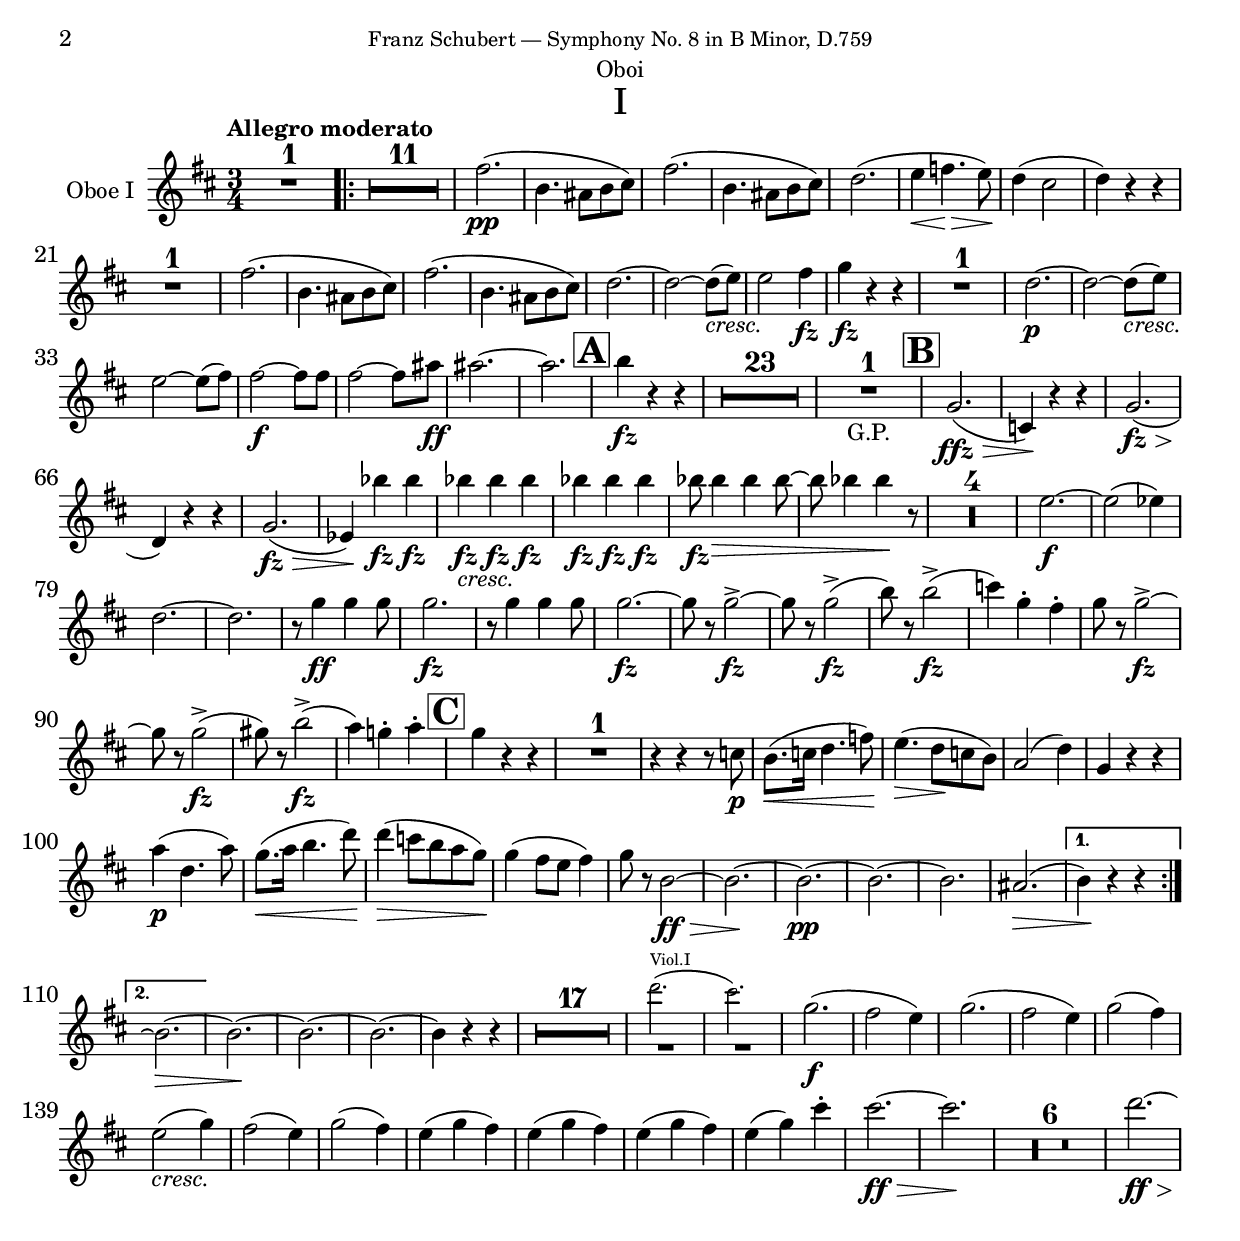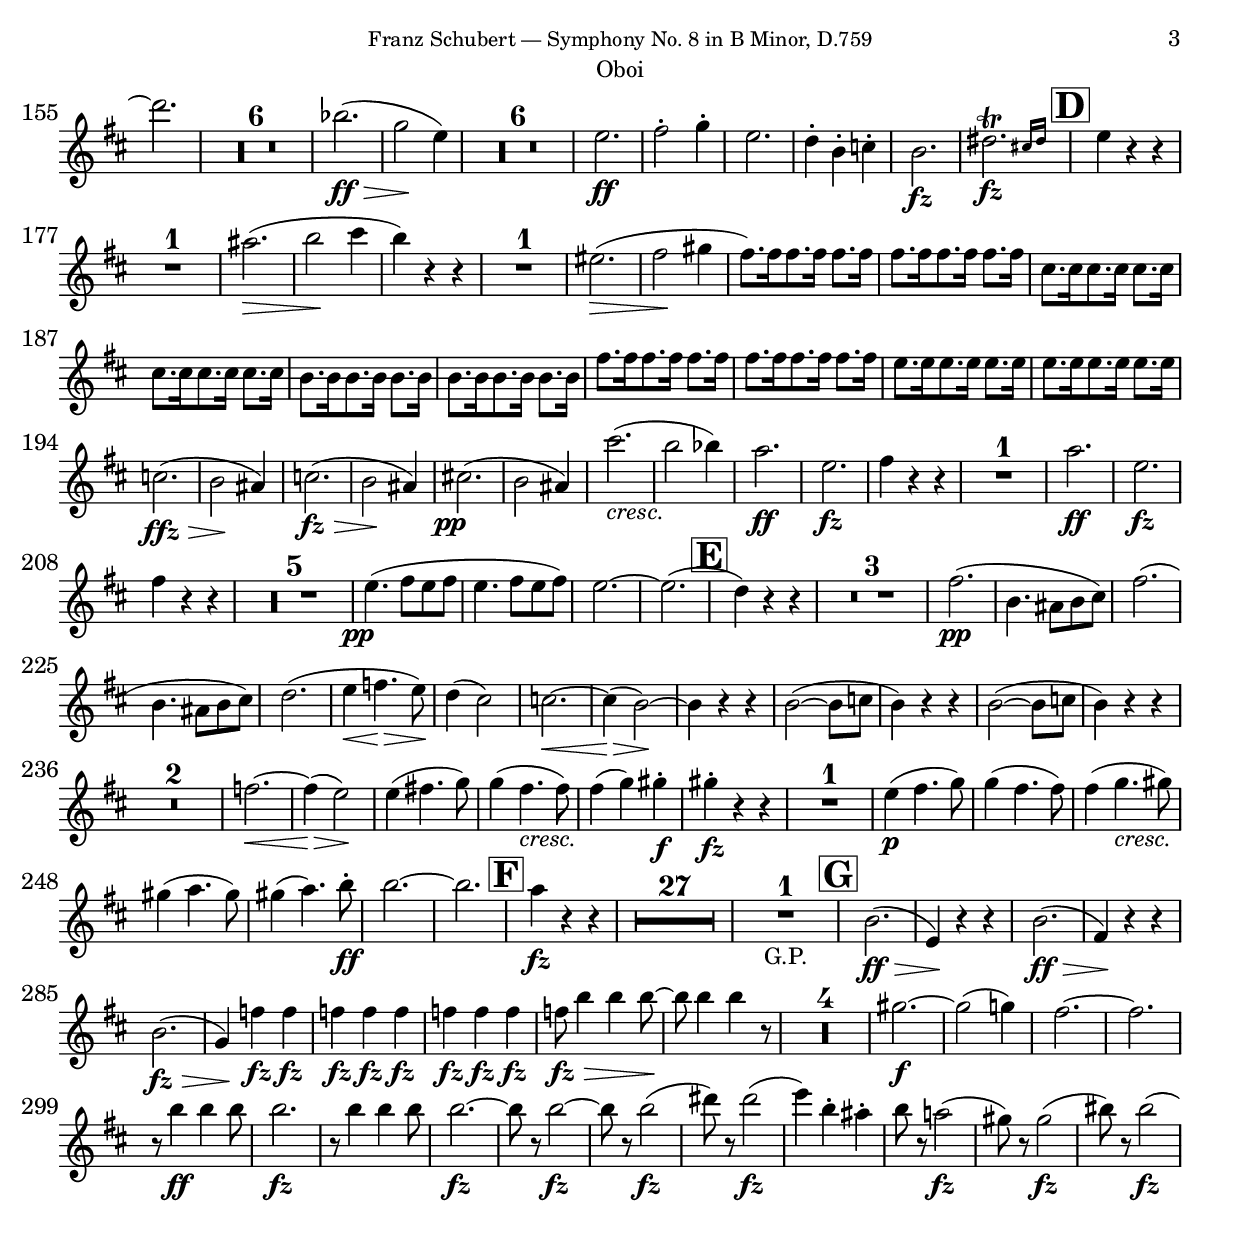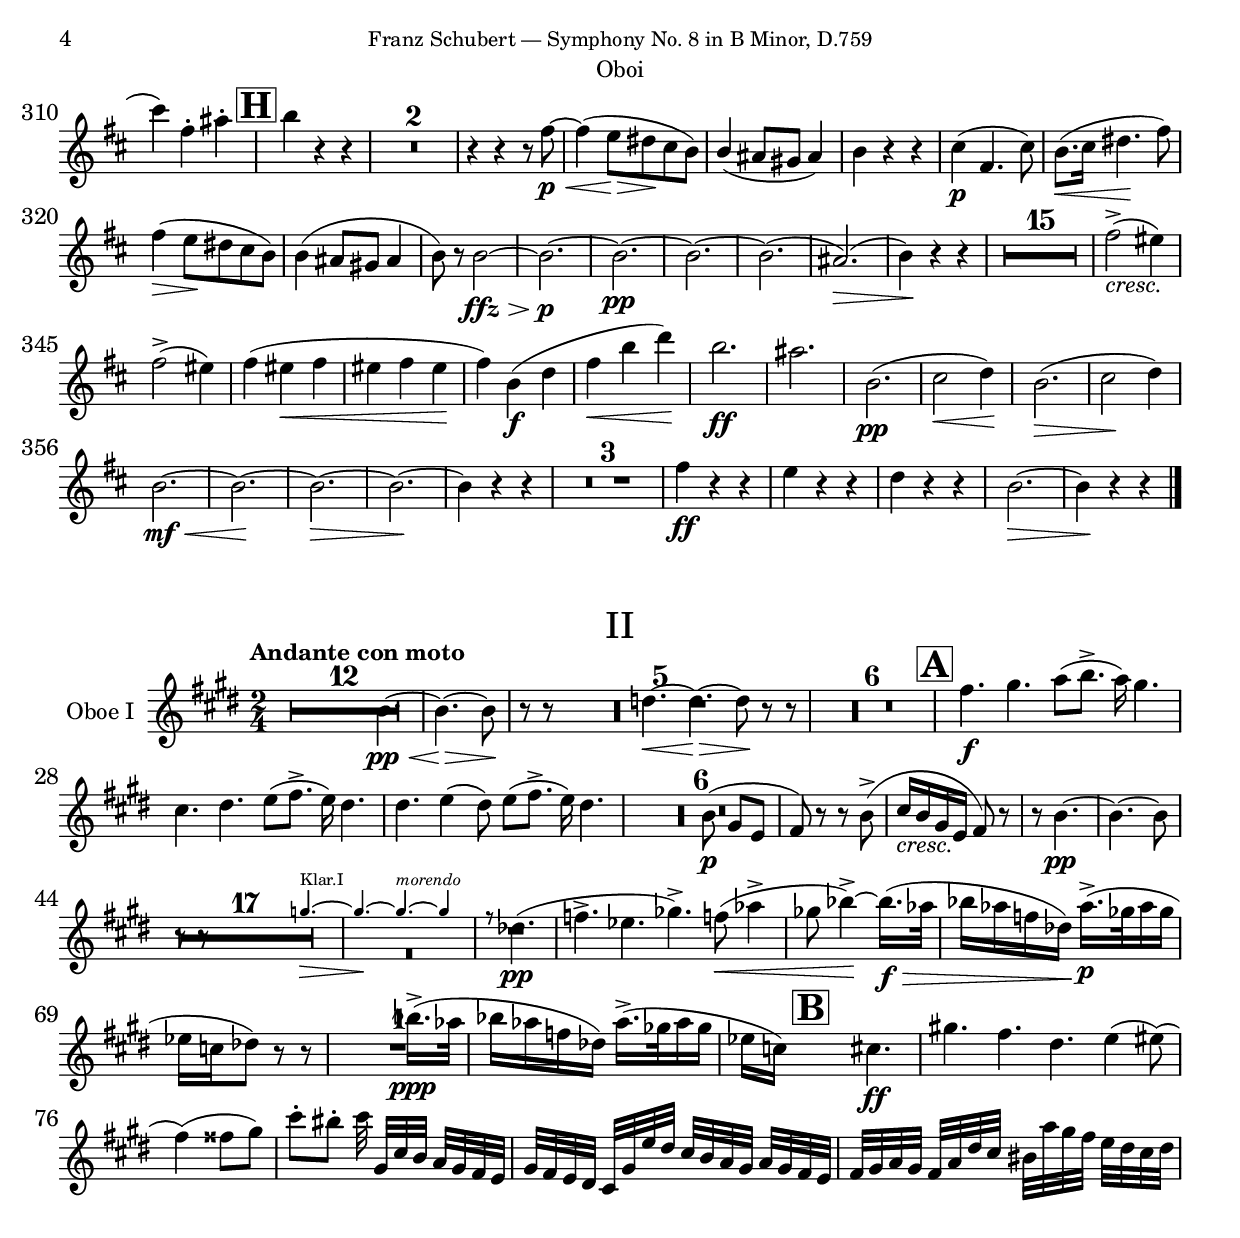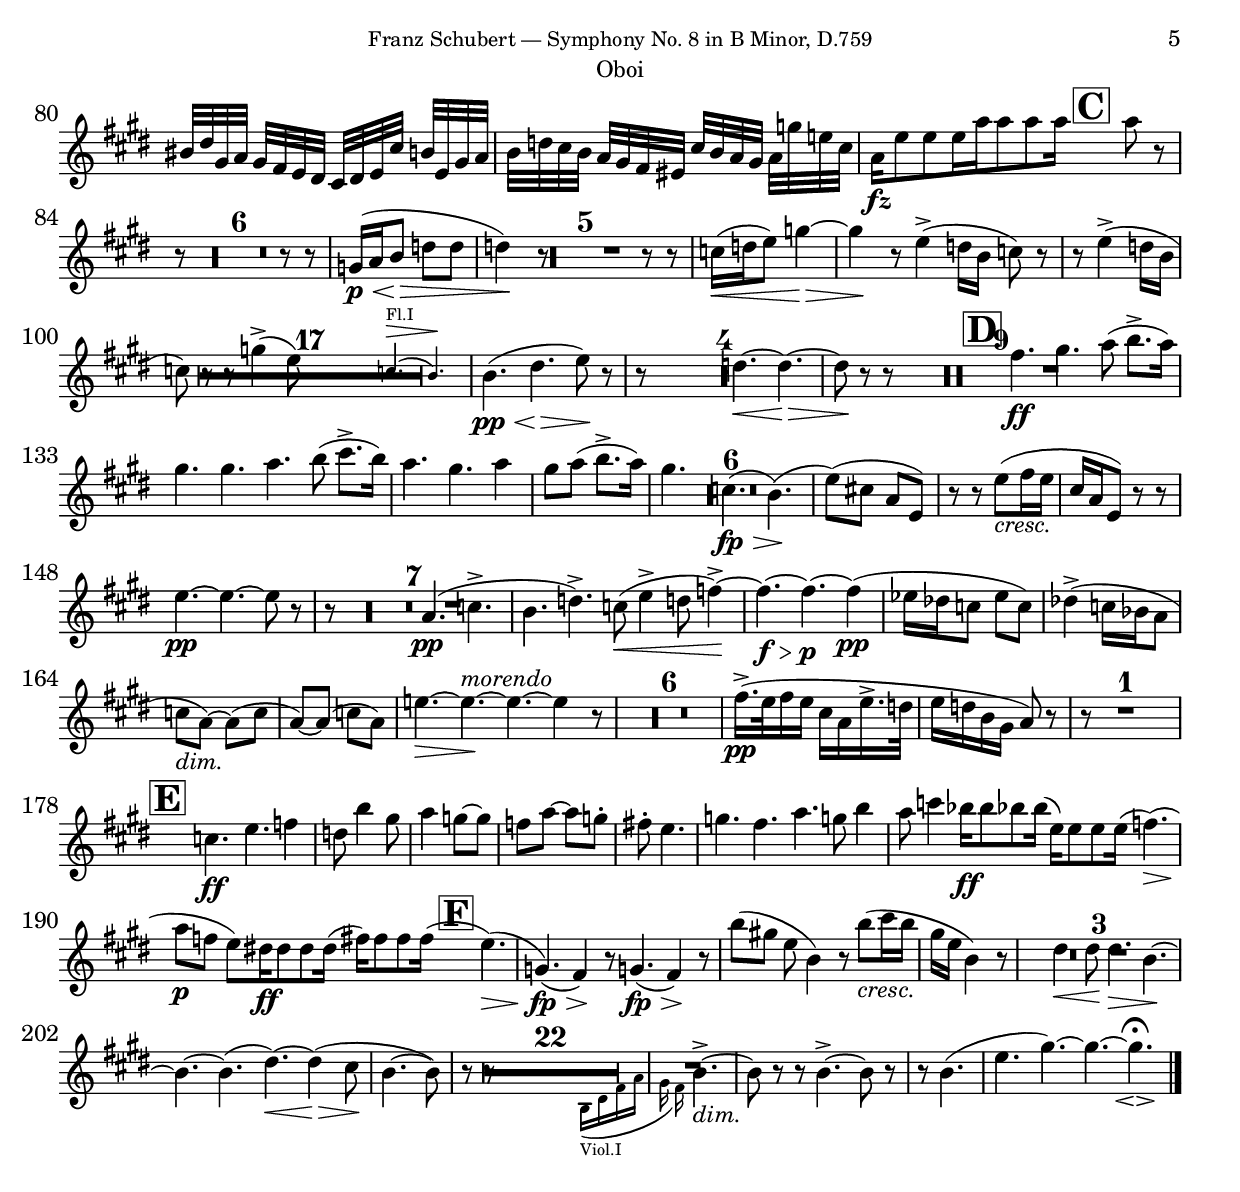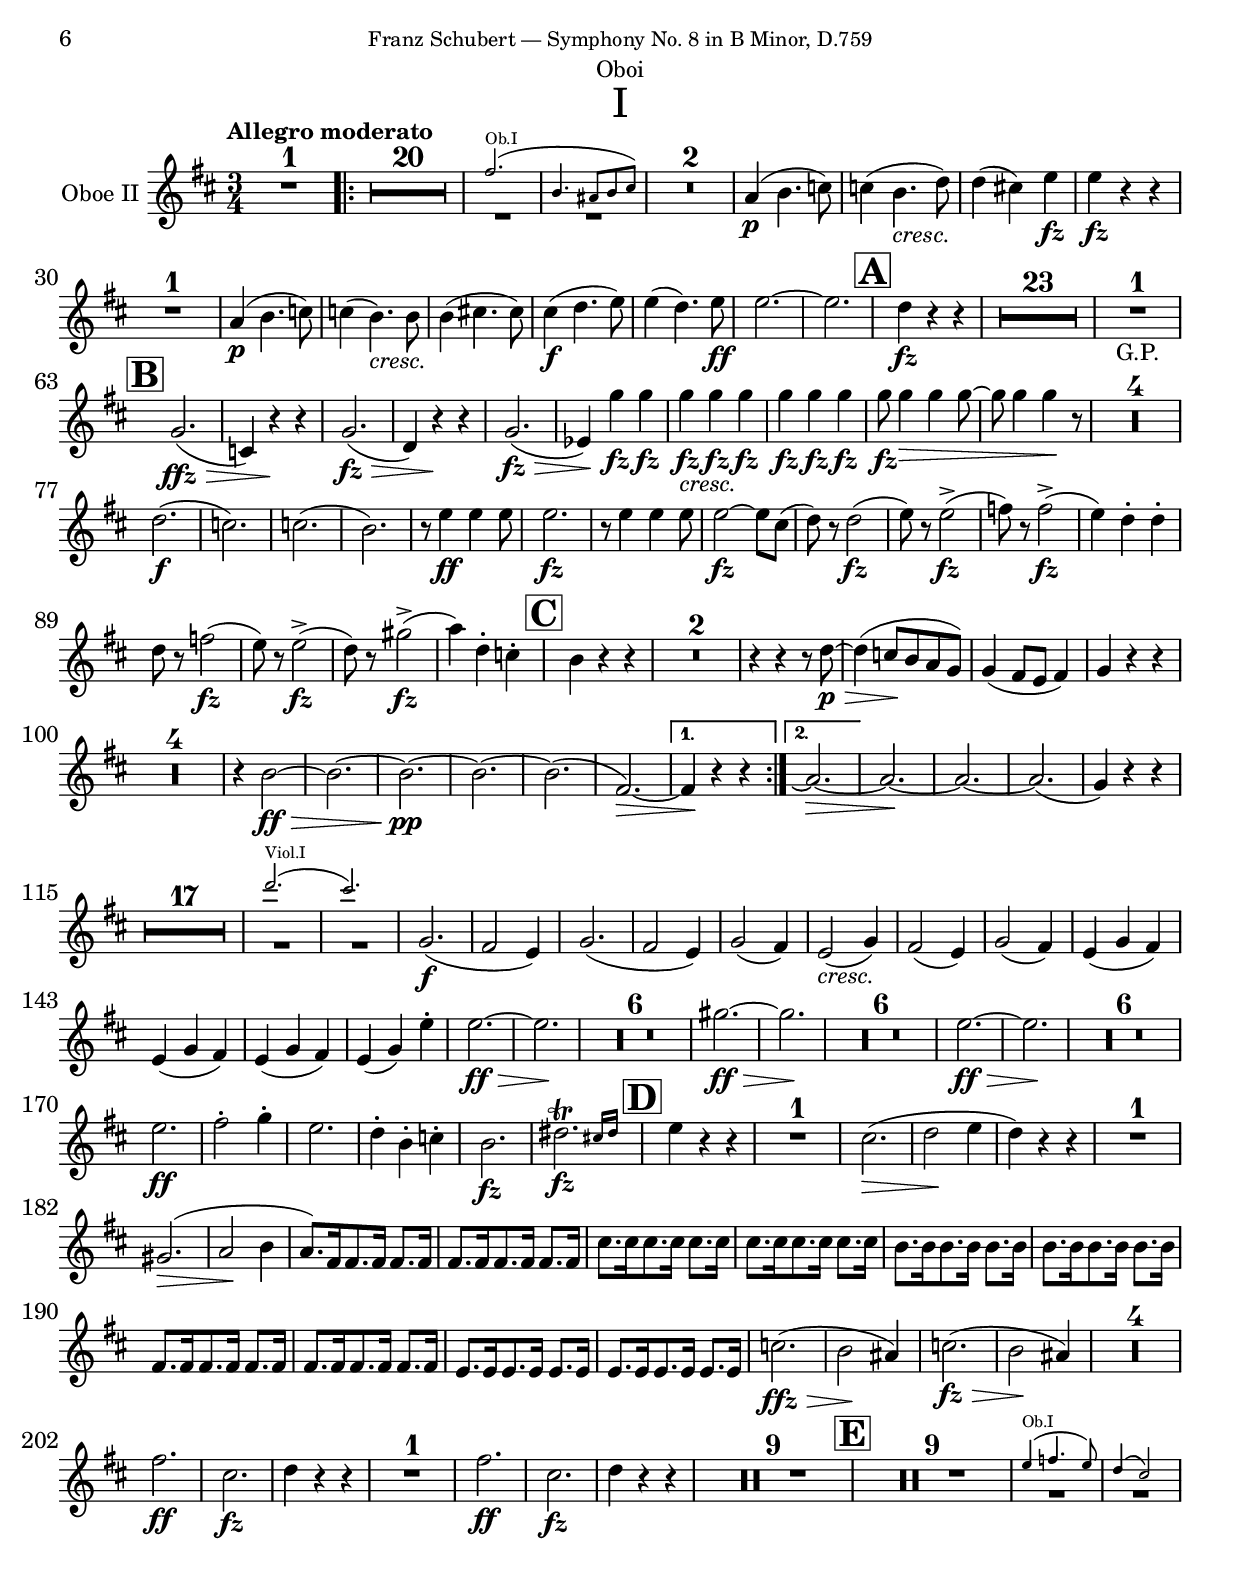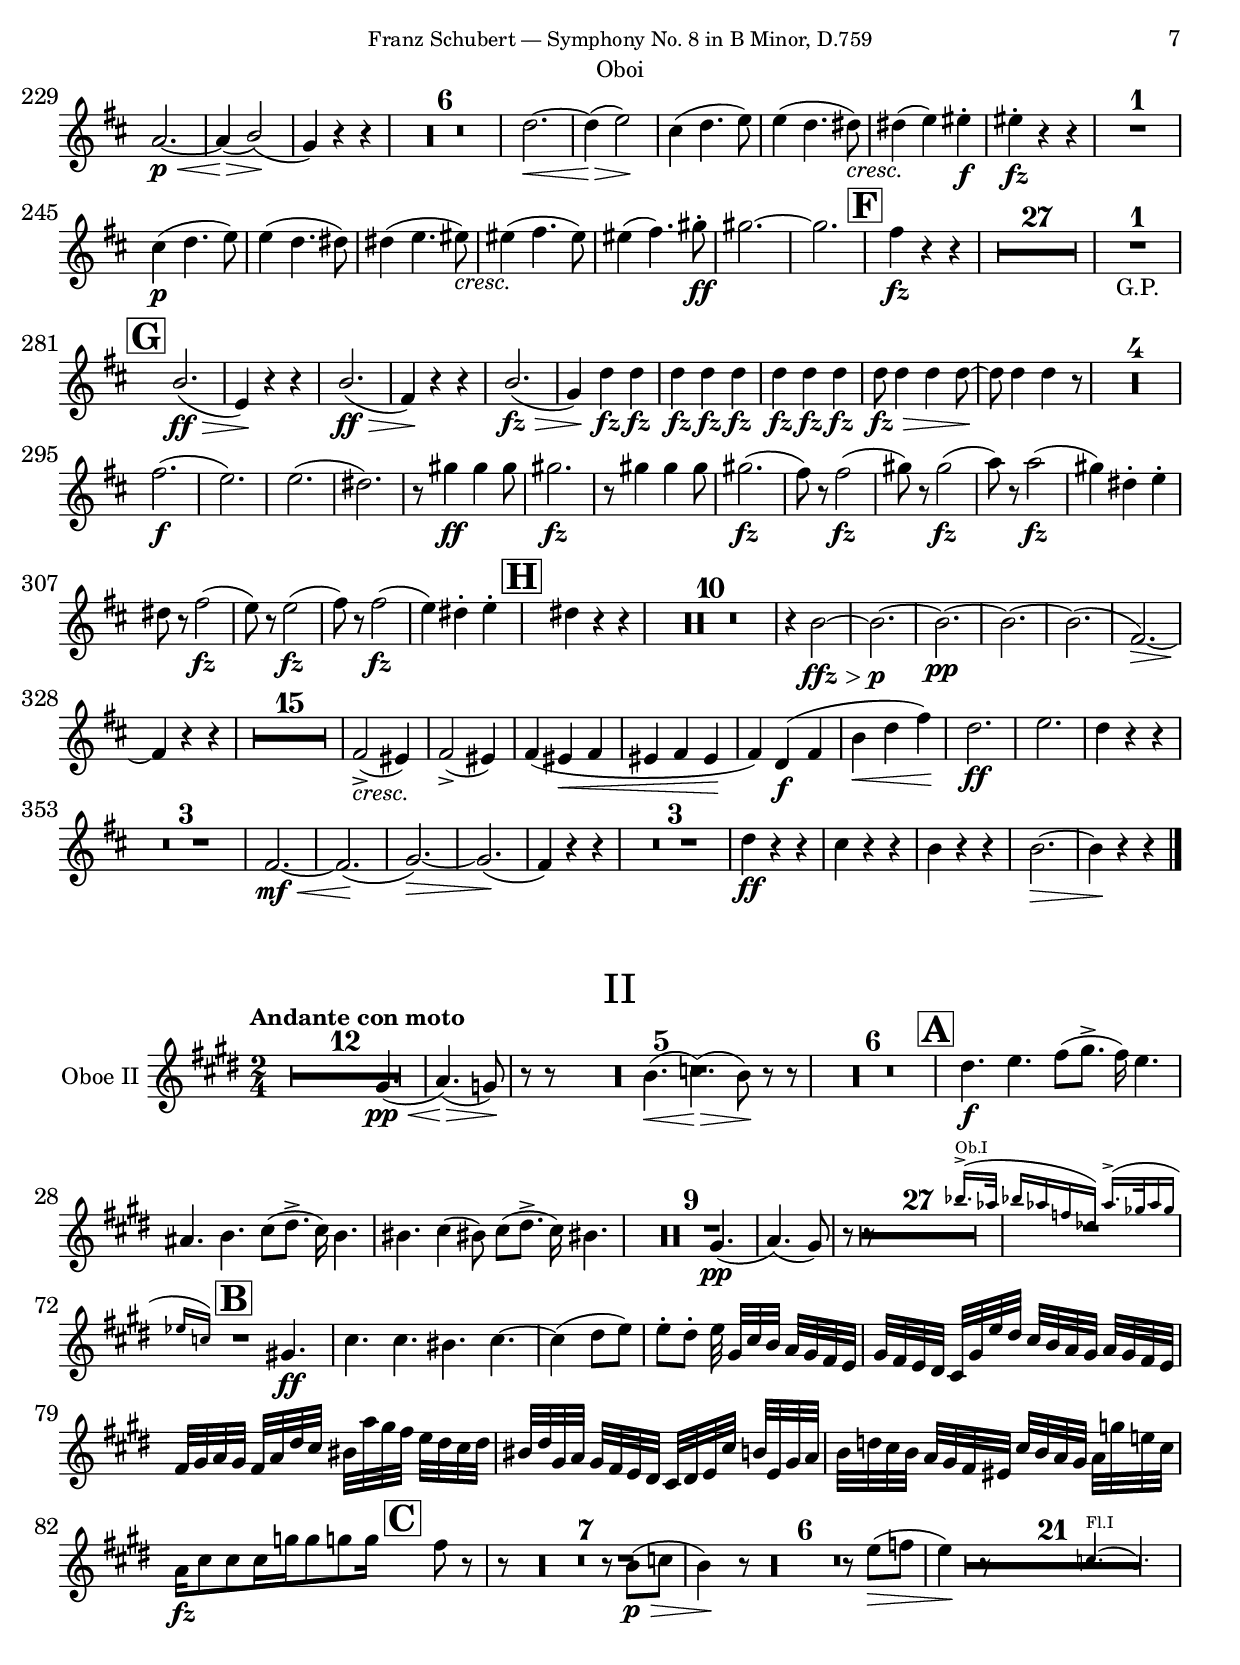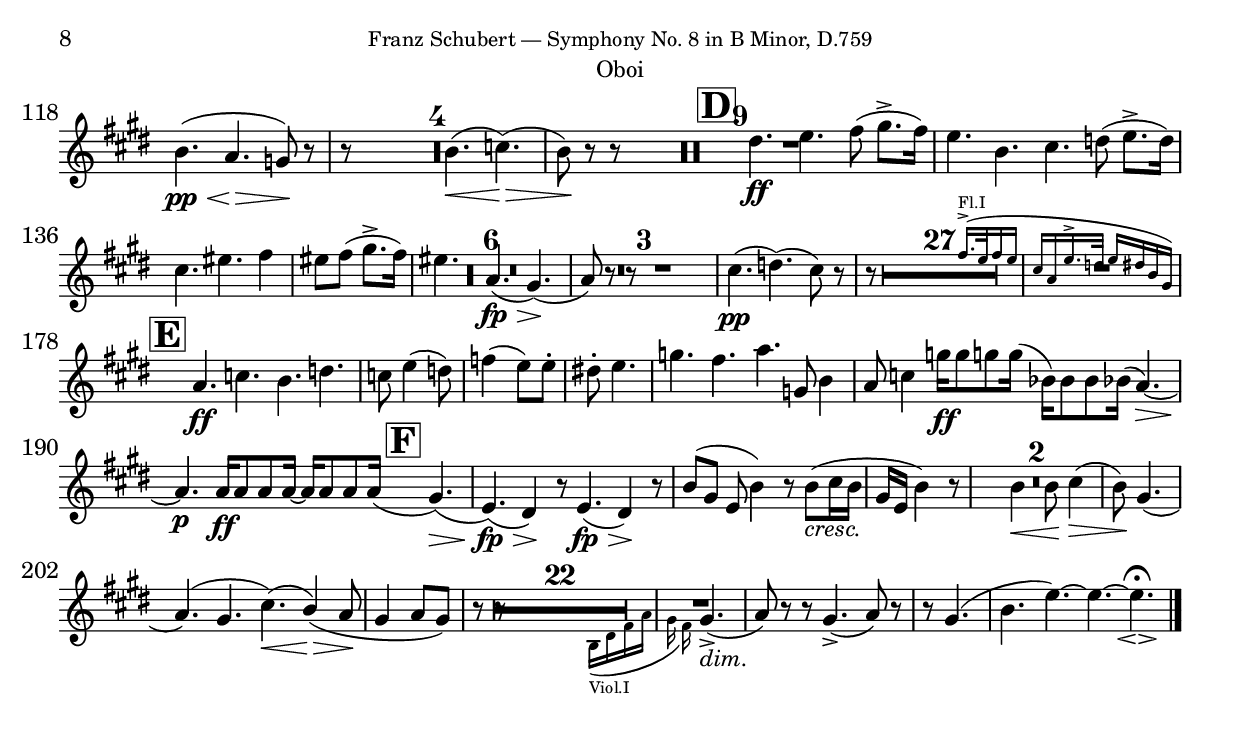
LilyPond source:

%###############################################################################
%#                                 H E A D E R                                 #
%###############################################################################
%
%  Composer           : Franz Schubert (1797 - 1828)
%  work               : Symphony No. 8 in B Minor, D.759
%  Source             : Franz Schubert's Werke, Serie I: Symphonien, No.8
%                       Leipzig Breitkopf & Härtel, 1885. Plate F.S. 8. 
%  Type of score      : Score conductor mvt II
%  Typesetter         : Sébastien MANEN
%  date of initiation : Sunday 12 February 2023, 19:55
%
%###############################################################################
%#                          I N C L U D E   F I L E S                          #
%###############################################################################
\version "2.22.1"
\include "./00-Common/Symph8_D759_Header.ily"
\include "./00-Common/Symph8_D759_PaperParts.ily"
%  work        : Schubert Symphony No. 8 in B minor, D.759
%  typesetter  : Sébastien MANEN
%  date        : Sunday 12 February 2023, 19:55
%###############################################################################
%#                           T I M E   S E C T I O N                           #
%###############################################################################
timeMvtI = {
	\time 3/4
}
timeMvtII = {
	\time 2/4
}


\include "./00-Common/Symph8_D759_LayoutParts.ily"
arco = \markup {\italic arco}
crescmarkup = \markup {\italic cresc.}
pizz = \markup {\italic pizz.}
dimmarkup = \markup {\italic dim.}
morendo = \markup {\italic {morendo}}
stacc = \markup {\italic stacc.}
becarre = \markup { \tiny \natural }
gp = \markup {G.P.}
decrescmarkup = \markup {\italic decresc.}
fcresc = \markup {\dynamic f \italic cresc.}

ffz = #(make-dynamic-script "ffz")
crescD = \tweak DynamicText.self-alignment-X #-0.5 \tweak DynamicText.font-size #1 #(make-dynamic-script (markup #:normal-text #:italic "cresc."))

un=^\markup {\tiny \number 1}
deux=^\markup {\tiny \number 2}
trois=^\markup {\tiny \number 3}
quatre=^\markup {\tiny \number 4}
cinq=^\markup {\tiny \number 5}
six=^\markup {\tiny \number 6}
sept=^\markup {\tiny \number 7}
huit=^\markup {\tiny \number 8}
neuf=^\markup {\tiny \number 9}
dix=^\markup {\tiny \number 10}
onze=^\markup {\tiny \number 11}

naturaltrillmark = \markup {
	\concat {
		\hspace #0.8
		\general-align #Y #CENTER {
			\musicglyph #"scripts.trill" 
			\hspace #0.45
			\teeny \natural 
		}
	}
}


mmrPos = #(define-music-function
	(position)
	(number?)
	#{
		\once \override MultiMeasureRest.staff-position = #(- position 2)
	#}
)

dynEO = #(define-music-function
	(offset)
	(pair?)
	#{
		\once \override DynamicText.extra-offset = #offset
		\once \override DynamicText.whiteout = ##t
		\once \override DynamicText.whiteout-style = #'outline
	#}
)

aIIEO = #(define-music-function
	(extraoffset)
	(pair?)
	#{
		\once \override CombineTextScript.extra-offset = #extraoffset
		\once \override CombineTextScript.whiteout = ##t
		\once \override CombineTextScript.whiteout-style = #'outline
	#}
)

aIIXoffset = #(define-music-function
	(offset)
	(number?)
	#{
		\once \override CombineTextScript.X-offset = #offset
	#}
)

markEO = #(define-music-function
	(offset)
	(pair?)
	#{
		\once \override TextScript.layer = #3
		\once \override TextScript.extra-offset = #offset
		\once \override TextScript.whiteout = ##t
		\once \override TextScript.whiteout-style = #'outline
	#}
)

noFlag = \once \omit Flag

stemOffset = #(define-music-function
	(offset)
	(number?)
	#{
		\once \offset length #offset Stem
	#}
)

beamOffset = #(define-music-function
	(position)
	(pair?)
	#{
		\once \offset positions #position Beam
	#}
)

hairpinShorten = #(define-music-function
	(shortLength)
	(pair?)
	#{
		\once \override Hairpin.shorten-pair = #shortLength
	#}
)

hairpinEO = #(define-music-function
	(offset)
	(pair?)
	#{
		\once \override Hairpin.extra-offset = #offset
		\once \override Hairpin.whiteout = ##t
		\once \override Hairpin.whiteout-style = #'outline
	#}
)

aIIOmit = \once \omit Voice.CombineTextScript

InCueContext = {
	\override Beam.beam-thickness = #0.30 % 0.30
	\override StemTremolo.beam-thickness = #0.35 % 0.30
	\override Beam.length-fraction = #0.67 % 0.8
	\override Stem.length-fraction = #0.85 % 0.8
%	\override Stem.length = #7
%	\override Beam.length = #7
	\set fontSize = #-3 %-3
	\override TupletNumber.avoid-slur = #'ignore
	\override Script.staff-padding = ##f
}

OutCueContext = {
	\revert Beam.beam-thickness
	\revert StemTremolo.beam-thickness
	\revert Beam.length-fraction
	\revert Stem.length-fraction
%	\override Stem.length = #7
%	\override Beam.length = #7
	\unset fontSize
	\revert TupletNumber.avoid-slur
	\revert Script.staff-padding
	
}

resetMMRN = {
	\undo \omit MultiMeasureRestNumber
}


omitMMRN = {
	\omit MultiMeasureRestNumber
}



%%%%%%%%%%%%%%%%%%%%%%%%%%%%%%%%%%%%%%%%%%%%%%%%%%%%%%%%%%%%%%%%%%%%%%%%%%%%%%%%


%arpeggioPadding = #(define-music-function
%	(padding)
%	(number?)
%	#{
%		\once \override Voice.Arpeggio.padding = #padding
%	#}
%)

%beamGap = #(define-music-function
%	(gap)
%	(number?)
%	#{
%		\once \override Beam.auto-knee-gap = #gap
%	#}
%)


%beamLeftTwoRightOne = {
%	\set stemLeftBeamCount = #2
%	\set stemRightBeamCount = #1
%}

%beamLeftOneRightTwo = {
%	\set stemLeftBeamCount = #1
%	\set stemRightBeamCount = #2
%}

%setBeamTriple = { 
%	\set subdivideBeams = ##t
%	\set baseMoment = #(ly:make-moment 1/8)
%	\set beatStructure = 2,2,2
%}

%crescText = #(define-music-function
%	(cresctext)
%	(markup?)
%	#{
%		\once \set crescendoText = \markup {\italic { #cresctext } }
%		\once \set crescendoSpanner = #'text
%	#}
%)
%dimText = #(define-music-function
%	(cresctext)
%	(markup?)
%	#{
%		\once \set decrescendoText = \markup {\italic { #cresctext } }
%		\once \set decrescendoSpanner = #'text
%	#}
%)


%dynSpanYoffset = #(define-music-function
%	(offset)
%	(number?)
%	#{
%		\once \override DynamicTextSpanner.bound-details.right.Y = #offset
%	#}
%)


%InCueContext = {
%	\override Beam.beam-thickness = #0.30 % 0.30
%	\override StemTremolo.beam-thickness = #0.35 % 0.30
%	\override Beam.length-fraction = #0.67 % 0.8
%	\override Stem.length-fraction = #0.8 % 0.8
%%	\override Stem.length = #7
%%	\override Beam.length = #7
%	\set fontSize = #-3 %-3
%}

%OutCueContext = {
%	\revert Beam.beam-thickness
%	\revert StemTremolo.beam-thickness
%	\revert Beam.length-fraction
%	\revert Stem.length-fraction
%%	\override Stem.length = #7
%%	\override Beam.length = #7
%	\unset fontSize
%}


%mmrnDown = {
%	\once \override MultiMeasureRestNumber.direction = #-1 
%}

%mmrLength = #(define-music-function
%	(length)
%	(number?)
%	#{
%		\once \override MultiMeasureRest.space-increment = #length
%	#}
%)

%mmrMinLength = #(define-music-function
%	(length)
%	(number?)
%	#{
%		\once \override MultiMeasureRest.minimum-length = #length
%	#}
%)

%mmrCondens = \once \override MultiMeasureRest.springs-and-rods = #ly:spanner::set-spacing-rods 

%omitMMRN = \omit MultiMeasureRestNumber


%markXoffset = #(define-music-function
%	(offset)
%	(number?)
%	#{
%		\once \override Score.RehearsalMark.self-alignment-X = #(- offset)
%	#}
%)

%markYoffset = #(define-music-function
%	(offset)
%	(number?)
%	#{
%		\once \override Score.RehearsalMark.Y-offset = #offset
%	#}
%)

%noteShift = #(define-music-function
%	(shift)
%	(number?)
%	#{
%		\once \override NoteColumn.force-hshift = #shift
%	#}
%)

%ottavaShorten = #(define-music-function
%	(value)
%	(pair?)
%	#{
%		\once \override Staff.OttavaBracket.shorten-pair = #value
%	#}
%)

%setSextolet = {
%	\set subdivideBeams = ##t
%	\set baseMoment = #(ly:make-moment 1/8)
%	\set beatStructure = 2,2,2,2
%	\override TupletNumber.Y-offset = #-3
%	\override TupletNumber.avoid-slur = #'ignore
%}
%unsetSextolet = {
%	\set subdivideBeams = ##f
%	\revert TupletNumber.Y-offset
%	\revert TupletNumber.avoid-slur
%}


%textInSlur = {
%	%\once \override TextScript.outside-staff-priority = 0
%	\once \override TextScript.slur-padding = #0
%	\once \override TextScript.avoid-slur = #'around
%}

%textOsp = #(define-music-function
%	(prio)
%	(number?)
%	#{
%		\once \override TextScript.outside-staff-priority = #prio
%	#}
%)

%tempoDown = \once \override Score.MetronomeMark.direction = #-1 

%tempoXoffset = #(define-music-function
%	(offset)
%	(number?)
%	#{
%		\once \override Score.MetronomeMark.X-offset = #offset
%	#}
%)

%tempoExtraOffset = #(define-music-function
%	(offset)
%	(pair?)
%	#{
%		\once \override Score.MetronomeMark.extra-offset = #offset
%	#}
%)
%tempoEO = #(define-music-function
%	(offset)
%	(pair?)
%	#{
%		\once \override Score.MetronomeMark.extra-offset = #offset
%	#}
%)


%tupletOffset = #(define-music-function
%	(offset)
%	(number?)
%	#{
%		\once \override TupletNumber.Y-offset = #offset 
%	#}
%)

%tupletExtraOffset = #(define-music-function
%	(offset)
%	(pair?)
%	#{
%		\once \override TupletNumber.extra-offset = #offset 
%	#}
%)

%tupletAvoidSlur = \once \override TupletNumber.avoid-slur = #'ignore

%omitTupletNumber = \once \omit Voice.TupletNumber


%tremoloPosition = #(define-music-function
%	(position)
%	(number?)
%	#{
%		\once \override StemTremolo.Y-offset = #position
%	#}
%)

%trillSpanPadding = #(define-music-function
%	(padding)
%	(number?)
%	#{
%		\once \override TrillSpanner.bound-details.right.padding = #padding
%	#}
%)

%trillSpanCustom = #(define-music-function
%	(length markup)
%	(number? markup?)
%	% function to create a trill spanner with :
%	%	- specified length
%	%	- specified markup
%	#{
%		\once \override TrillSpanner.minimum-length = #length
%		\once \override TrillSpanner.springs-and-rods = #ly:spanner::set-spacing-rods
%		\once \override Score.TrillSpanner.bound-details.left.text = #markup
%	#}
%)

%trillSpanPadding = #(define-music-function
%	(padding)
%	(number?)
%	% function to create a trill spanner with :
%	%	- specified padding to avoid overlap
%	#{
%		\once \override TrillSpanner.bound-details.right.padding = #padding
%	#}
%)


%naturaltrill = \once \override TrillSpanner.bound-details.left.text = \markup {
%	\concat { 
%		\musicglyph #"scripts.trill" \translate #'(0.5 . 1.05) \tiny \natural 
%	}
%}
%flattrill = \once \override TrillSpanner.bound-details.left.text = \markup {
%	\concat { 
%		\musicglyph #"scripts.trill" \translate #'(0.6 . 0.52) \tiny \flat 
%	}
%}
%sharptrill = \once \override TrillSpanner.bound-details.left.text = \markup {
%	\concat { 
%		\musicglyph #"scripts.trill" \translate #'(0.5 . 1.05) \tiny \sharp  
%	}
%}

%trillflat = \markup { 
%	\general-align #X #CENTER 
%	\concat { 
%		\hspace #2.4 \musicglyph #"scripts.trill" 
%		\translate #'(0.5 . 0.49) \tiny \flat 
%	}
%}



%voltaShorten = #(define-music-function
%	(shortLength)
%	(pair?)
%	#{
%		\once \override Score.VoltaBracket.shorten-pair = #shortLength
%	#}
%)

%whiteoutRehearsalMark = {
%	\override Score.StaffSymbol.layer = #4
%	\override Score.RehearsalMark.layer = #3
%	\once \override Score.RehearsalMark.whiteout = ##t
%	%\once \override Score.RehearsalMark.whiteout-style = #'outline
%}


%whiteoutMarkup = {
%	\once \override Hairpin.layer = #4
%	\once \override TextScript.layer = #3
%	\once \override TextScript.whiteout = ##t
%	\once \override TextScript.whiteout-style = #'outline
%}

%whiteoutDynamic = {
%	\once \override DynamicText.whiteout = ##t
%	\once \override DynamicText.whiteout-style = #'outline
%}

%whiteoutMetronomeMark = {
%	\once \override Score.MetronomeMark.whiteout = ##t
%	\once \override Score.MetronomeMark.whiteout-style = #'outline
%}


%  work        : Schubert Symphony No. 8 in B minor, D.759
%  typesetter  : Sébastien MANEN
%  date        : Sunday 12 February 2023, 19:55
%###############################################################################
%#                    V O I C E   N A M E   :   F L A U T I                    #
%###############################################################################
nameFlautoIMvtI = {
	\set Staff.instrumentName = #"Flauto I"
	\set Staff.shortInstrumentName = #""
}
nameFlautoIMvtII = {
	\set Staff.instrumentName = #"Flauto I"
	\set Staff.shortInstrumentName = #""
}
nameFlautoIIMvtI = {
	\set Staff.instrumentName = #"Flauto II"
	\set Staff.shortInstrumentName = #""
}
nameFlautoIIMvtII = {
	\set Staff.instrumentName = #"Flauto II"
	\set Staff.shortInstrumentName = #""
}
%###############################################################################
%#                      V O I C E   N A M E   :   O B O I                      #
%###############################################################################
nameOboeIMvtI = {
	\set Staff.instrumentName = #"Oboe I"
	\set Staff.shortInstrumentName = #""
}
nameOboeIMvtII = {
	\set Staff.instrumentName = #"Oboe I"
	\set Staff.shortInstrumentName = #""
}
nameOboeIIMvtI = {
	\set Staff.instrumentName = #"Oboe II"
	\set Staff.shortInstrumentName = #""
}
nameOboeIIMvtII = {
	\set Staff.instrumentName = #"Oboe II"
	\set Staff.shortInstrumentName = #""
}
%###############################################################################
%#                V O I C E   N A M E   :   C L A R I N E T T I                #
%###############################################################################
nameClarinettoIMvtI = {
	\set Staff.instrumentName = \markup {
		\center-column {
			\lower #1 "Clarinet I"
			\line {
				"in A"
			}
		}
	}
	\set Staff.shortInstrumentName = #""
}
nameClarinettoIMvtII = {
	\set Staff.instrumentName = \markup {
		\center-column {
			\lower #1 "Clarinet I"
			\line {
				"in A"
			}
		}
	}
	\set Staff.shortInstrumentName = #""
}
nameClarinettoIIMvtI = {
	\set Staff.instrumentName = \markup {
		\center-column {
			\lower #1 "Clarinet II"
			\line {
				"in A"
			}
		}
	}
	\set Staff.shortInstrumentName = #""
}
nameClarinettoIIMvtII = {
	\set Staff.instrumentName = \markup {
		\center-column {
			\lower #1 "Clarinet II"
			\line {
				"in A"
			}
		}
	}
	\set Staff.shortInstrumentName = #""
}
%###############################################################################
%#                   V O I C E   N A M E   :   F A G O T T I                   #
%###############################################################################
nameFagottoIMvtI = {
	\set Staff.instrumentName = #"Fagot I"
	\set Staff.shortInstrumentName = #""
}
nameFagottoIMvtII = {
	\set Staff.instrumentName = #"Fagot I"
	\set Staff.shortInstrumentName = #""
}
nameFagottoIIMvtI = {
	\set Staff.instrumentName = #"Fagot II"
	\set Staff.shortInstrumentName = #""
}
nameFagottoIIMvtII = {
	\set Staff.instrumentName = #"Fagot II"
	\set Staff.shortInstrumentName = #""
}
%###############################################################################
%#                     V O I C E   N A M E   :   C O R N I                     #
%###############################################################################
nameCornoIMvtI = {
	\set Staff.instrumentName = \markup {
		\center-column {
			\lower #1 "Corno I"
			\line {
				"in D"
			}
		}
	}
	\set Staff.shortInstrumentName = #""
}
nameCornoIMvtII = {
	\set Staff.instrumentName = \markup {
		\center-column {
			\lower #1 "Corno I"
			\line {
				"in E"
			}
		}
	}
	\set Staff.shortInstrumentName = #""
}
nameCornoIIMvtI = {
	\set Staff.instrumentName = \markup {
		\center-column {
			\lower #1 "Corno II"
			\line {
				"in D"
			}
		}
	}
	\set Staff.shortInstrumentName = #""
}
nameCornoIIMvtII = {
	\set Staff.instrumentName = \markup {
		\center-column {
			\lower #1 "Corno II"
			\line {
				"in E"
			}
		}
	}
	\set Staff.shortInstrumentName = #""
}
%###############################################################################
%#                    V O I C E   N A M E   :   T R O M B A                    #
%###############################################################################
nameTrombaIMvtI = {
	\set Staff.instrumentName = \markup {
		\center-column {
			\lower #1 "Trombe I"
			\line {
				"in E"
			}
		}
	}
	\set Staff.shortInstrumentName = #""
}
nameTrombaIMvtII = {
	\set Staff.instrumentName = \markup {
		\center-column {
			\lower #1 "Trombe I"
			\line {
				"in E"
			}
		}
	}
	\set Staff.shortInstrumentName = #""
}
nameTrombaIIMvtI = {
	\set Staff.instrumentName = \markup {
		\center-column {
			\lower #1 "Trombe II"
			\line {
				"in E"
			}
		}
	}
	\set Staff.shortInstrumentName = #""
}
nameTrombaIIMvtII = {
	\set Staff.instrumentName = \markup {
		\center-column {
			\lower #1 "Trombe II"
			\line {
				"in E"
			}
		}
	}
	\set Staff.shortInstrumentName = #""
}
%###############################################################################
%#                  V O I C E   N A M E   :   T R O M B O N I                  #
%###############################################################################
nameTromboneIMvtI = {
	\set Staff.instrumentName = \markup {
		\center-column {
			\lower #1 "Trombone"
			\line {
				"alto"
			}
		}
	}
	\set Staff.shortInstrumentName = #""
}
nameTromboneIMvtII = {
	\set Staff.instrumentName = \markup {
		\center-column {
			\lower #1 "Trombone"
			\line {
				"alto"
			}
		}
	}
	\set Staff.shortInstrumentName = #""
}
nameTromboneIIMvtI = {
	\set Staff.instrumentName = \markup {
		\center-column {
			\lower #1 "Trombone"
			\line {
				"tenor"
			}
		}
	}
	\set Staff.shortInstrumentName = #""
}
nameTromboneIIMvtII = {
	\set Staff.instrumentName = \markup {
		\center-column {
			\lower #1 "Trombone"
			\line {
				"tenor"
			}
		}
	}
	\set Staff.shortInstrumentName = #""
}
nameTromboneIIIMvtI = {
	\set Staff.instrumentName = \markup {
		\center-column {
			\lower #1 "Trombone"
			\line {
				"basso"
			}
		}
	}
	\set Staff.shortInstrumentName = #""
}
nameTromboneIIIMvtII = {
	\set Staff.instrumentName = \markup {
		\center-column {
			\lower #1 "Trombone"
			\line {
				"basso"
			}
		}
	}
	\set Staff.shortInstrumentName = #""
}
%###############################################################################
%#                   V O I C E   N A M E   :   T I M P A N I                   #
%###############################################################################
nameTimpaniMvtI = {
	\set Staff.instrumentName = \markup {
		\center-column {
			"Timpani"
			\line {
				"in H F" \small \sharp
			}
		}
	}
	\set Staff.shortInstrumentName = #""
}
nameTimpaniMvtII = {
	\set Staff.instrumentName = \markup {
		\center-column {
			"Timpani"
			\line {
				"in H F" \small \sharp
			}
		}
	}
	\set Staff.shortInstrumentName = #""
}
%###############################################################################
%#                 V O I C E   N A M E   :   V I O L I N O   I                 #
%###############################################################################
nameViolinIMvtI = {
	\set Staff.instrumentName = #"Violino I"
	\set Staff.shortInstrumentName = #""
}
nameViolinIMvtII = {
	\set Staff.instrumentName = #"Violino I"
	\set Staff.shortInstrumentName = #""
}
%###############################################################################
%#                V O I C E   N A M E   :   V I O L I N O   I I                #
%###############################################################################
nameViolinIIMvtI = {
	\set Staff.instrumentName = #"Violino II"
	\set Staff.shortInstrumentName = #""
}
nameViolinIIMvtII = {
	\set Staff.instrumentName = #"Violino II"
	\set Staff.shortInstrumentName = #""
}
%###############################################################################
%#                     V O I C E   N A M E   :   V I O L A                     #
%###############################################################################
nameViolaMvtI = {
	\set Staff.instrumentName = #"Viola"
	\set Staff.shortInstrumentName = #""
}
nameViolaMvtII = {
	\set Staff.instrumentName = #"Viola"
	\set Staff.shortInstrumentName = #""
}
%###############################################################################
%#               V O I C E   N A M E   :   V I O L O N C E L L O               #
%###############################################################################
nameVioloncelloMvtI = {
	\set Staff.instrumentName = #"Violoncello"
	\set Staff.shortInstrumentName = #""
}
nameVioloncelloMvtII = {
	\set Staff.instrumentName = #"Violoncello"
	\set Staff.shortInstrumentName = #""
}
%###############################################################################
%#               V O I C E   N A M E   :   C O N T R A B A S S O               #
%###############################################################################
nameBassoMvtI = {
	\set Staff.instrumentName = #"Basso"
	\set Staff.shortInstrumentName = #""
}
nameBassoMvtII = {
	\set Staff.instrumentName = #"Basso"
	\set Staff.shortInstrumentName = #""
}

%\include "./00-Common/Symph8_D759_Format_Part01_Flauti.ily"
%  work        : Schubert Symphony No. 8 in B minor, D.759
%  typesetter  : Sébastien MANEN
%  date        : Sunday 12 February 2023, 19:55
%###############################################################################
%#                   C U E   V O I C E   F O R   F L A U T I                   #
%###############################################################################
cueVoiceFlautoIMvtI = \relative c'' {
	s2.*21
	% bar 22 - 25
	\voiceOne fis2.(^\markup {Ob.Klar.}
	b,4. ais8 b cis)
	fis2.(
	b,4. ais8 b cis)
	s2.*109
	% bar 134 - 135
	g'2.(^\markup {Ob.I}
	fis2 e4)
}
cueVoiceFlautoIMvtII = \relative c'' {
	s4.*89
	% bar 90 - 91
	\voiceOne bes'16.(\repeatTie^\markup {Ob.I} aes32 bes16 aes f des)
	aes'16.(-> ges32 aes16 ges ees c)
	s4.*61
	% bar 153 - 154
	\hairpinShorten #'(2 . 1) dis4.(-\tweak height 0.4 ^\>^\markup {Viol.I}
	cis)\!
	s4.*78
	% bar 233 - 234
	fis16.(->^\markup {Ob.I} e32 fis16 e cis a
	e'16.-> d32 e16 d b gis)
	s4.*57
	% bar 292 - 295
	c'4.(^\markup {Viol.I}
	aes
	ees
	ces)
}
cueVoiceFlautoIIMvtI = \relative c'' {
	s2.*25
	% bar 26 - 28
	\voiceOne d2.^\markup {Fl.I}~-\offset X-offset -0.5 ^\p
	d2~ d8( e)
	e2 s4
	s2.*110
	% bar 138 - 141
	\oneVoice g'2(^\markup {Fl.I} fis4)
	e2( g4)
	fis2( e4)
	g2( fis4)
	s2.*85
	% bar 227 - 228
	\voiceOne e,4(^\markup {Ob.I} f4. e8)
	d4( cis2)
}
cueVoiceFlautoIIMvtII = \relative c''' {
	s4.*91
	% bar 92 - 95
	\voiceOne bes16.(->^\markup {Fl.I} aes32 bes16 aes f des)
	aes'16.(-> ges32 aes16 ges ees c
	des8) r r
	s4.*58
	% bar 153 - 154
	\hairpinShorten #'(2 . 1) dis4.(-\tweak height 0.4 ^\>^\markup {Viol.I}
	cis)\!
	s4.*80
	% bar 235 - 236
	fis16.(->^\markup {Fl.I} e32 fis16 e cis a
	e'16.-> d32 e16 d b gis)
	s4.*55
	% bar 292 - 295
	c'4.(^\markup {Viol.I}
	aes
	ees
	ces)
}
%###############################################################################
%#                     C U E   V O I C E   F O R   O B O I                     #
%###############################################################################
cueVoiceOboeIMvtI = \relative c''' {
	s2.*132
	% bar 132 - 133
	d2.(^\markup {Viol.I}
	cis)
}
cueVoiceOboeIMvtII = \relative c''' {
	s4.*79
	% bar 80 - 84
	\voiceOne g4.\>~^\markup {Klar.I}
	g~\!
	g~^\morendo
	g4 r8
	s4.*71
	% bar 155 - 156
	c,4.(^\>^\markup {Fl.I}
	b)\!
	s4.*146
	% bar 303
	\voiceTwo b,16(_\markup {Viol.I} dis fis a gis fis)
}
cueVoiceOboeIIMvtI = \relative c'' {
	s2.*21
	% bar 22 - 23
	\voiceOne fis2.(^\markup {Ob.I}
	b,4. ais8 b cis)
	s2.*109
	% bar 132 - 133
	d'2.(^\markup {Viol.I}
	cis)
	s2.*93
	% bar 227 - 228
	e,4(^\markup {Ob.I} f4. e8)
	d4( cis2)
}
cueVoiceOboeIIMvtII = \relative c''' {
	s4.*93
	% bar 94 - 95
	\voiceOne bes16.(->^\markup {Ob.I} aes32 bes16 aes f des)
	aes'16.(-> ges32 aes16 ges ees c)
	s4.*59
	% bar 155 - 156
	c4.(^\markup {Fl.I}
	b)
	s4.*78
	% bar 235 - 236
	fis'16.(->^\markup {Fl.I} e32 fis16 e cis a
	e'16.-> d32 e16 dis b gis)
	s4.*66
	% bar 303
	\voiceTwo b,16(_\markup {Viol.I} dis fis a gis fis)}
%###############################################################################
%#               C U E   V O I C E   F O R   C L A R I N E T T I               #
%###############################################################################
cueVoiceClarinettoIMvtI = \relative c {
	s2.*132
	% bar 133 - 135
	\transpose a c {
		\relative c''' {
			\voiceOne d2.(^\markup {Viol.II}
			cis)
			g'^\markup {Ob.I}
		}
	}
}
cueVoiceClarinettoIMvtII = \relative c {
	s4.*135
	% bar 136 - 137
	\transpose a c {
		\relative c'''' {
			\voiceOne g4(->^\markup {Fl.I} e8)
		}
	}
	\transpose a e {
		\relative c''' {
			c4->(^\markup {Hr.I} c,8)
		}
	}
	s4.*83
	% bar 221 - 224
	\transpose a c {
		\relative c''' {
			e4.^\>^\markup {Ob.I}~
			e~\!^\morendo
			e~
			e4 r8
		}
	}
}
cueVoiceClarinettoIIMvtI = \relative c''' {
	s2.*21
	% bar 22 - 23
	\voiceOne a2.(^\markup {Klar.I}
	d,4. cis8 d e)
	s2.*109
	% bar 132 - 134
	\transpose a c {
		\relative c''' {
			\voiceOne d2.(^\markup {Viol.II}
			cis)
			g'^\markup {Ob.I}
		}
	}
	s2.*101
	% bar 236 - 237
	c4(^\markup {Klar.I} des4. c8)
	bes4( a2)
}
cueVoiceClarinettoIIMvtII = \relative c {
	\voiceOne s4.*89
	% bar 90 - 92
	\transpose a c {
		\relative c'''' {
			bes16.->(^\markup {Ob.I} aes32 bes16 aes f des)
			aes'16.(-> ges32 aes16 ges ees c
			des8) r r
		}
	}
	s4.*45
	% bar 138
	bes'''4(^\markup {Kl.I} g8)
	s4.*96
	% bar 235 - 236
	\transpose a c {
		\relative c''' {
			fis16.(->^\markup {Fl.I} e32 fis16 e cis a
			e'16.-> d32 e16 d b gis)
		}
	}
}
%###############################################################################
%#                  C U E   V O I C E   F O R   F A G O T T I                  #
%###############################################################################
cueVoiceFagottoIMvtI = \relative c {
	s2.*17
	% bar 18 - 20
	\voiceOne \cueClef treble e''4(^\markup {Ob.I} f4. e8)
	d4( cis2
	d4) \cueClefUnset s2
}
cueVoiceFagottoIMvtII = \relative c {
	s4.*93
	% bar 94 - 95
	\voiceOne \cueClef treble bes'''16.(->^\markup {Ob.I} aes32 bes16 aes f des)
	aes'16.(-> ges32 aes16 ges ees c) \cueClefUnset
	s4.*139
	% bar 235 - 236
	\cueClef treble fis16.(->^\markup {Fl.I} e32 fis16 e cis a 
	e'16.-> d32 e16 d b gis) \cueClefUnset
}
cueVoiceFagottoIIMvtI = \relative c {
	s2.*17
	% bar 18 - 20
	\voiceOne \cueClef treble e''4(^\markup {Ob.I} f4. e8)
	d4( cis2
	d4) \cueClefUnset s2
}
cueVoiceFagottoIIMvtII = \relative c {
	s4.*27
	% bar 28
	\voiceTwo gis8(^\markup {Bassi} e cis')
	s4.*65
	% bar 94 - 95
	\voiceOne \cueClef treble bes'''16.(->^\markup {Ob.I} aes32 bes16 aes f des)
	aes'16.(-> ges32 aes16 ges ees c) \cueClefUnset
	s4.*73
	% bar 169
	\voiceTwo gis,,8(^\markup {Bassi} e cis')
	s4.*65
	% bar 235 - 236
	\cueClef treble \voiceOne fis''16.(->^\markup {Fl.I} e32 fis16 e cis a 
	e'16.-> d32 e16 d b gis) \cueClefUnset

}
%###############################################################################
%#                    C U E   V O I C E   F O R   C O R N I                    #
%###############################################################################
cueVoiceCornoIMvtI = \relative c {
	\voiceOne s2.*17
	% bar 18 - 20
	\transpose d c {
		\relative c'' {
			e4(^\markup {Ob.I} f4. e8)
			d4( cis2
			d4) s2
		}
	}
	s2.*112
	% bar 132 - 133
	\transpose d c {
		\relative c''' {
			d2.(^\markup {Viol.I}
			cis)
		}
	}
}
cueVoiceCornoIMvtII = \relative c {
	\voiceOne s4.*93
	% bar 94 - 95
	\transpose e c {
		\relative c''' {
			ais16.(->^\markup {Ob.I} gis32 ais16 gis eis cis)
			gis'16.(-> fis32 gis16 fis dis bis)
		}
	}
	s4.*34
	% bar 130
	\transpose e c {
		\relative c'' {
			e4->(^\markup {Fl.I} d16 b)
		}
	}
	s4.*104
	% bar 235 - 236
	\transpose e c {
		\relative c'' {
			fis16.->(^\markup {Fl.I} e32 fis16 e cis a
			e'16.-> d32 e16 d b gis)
		}
	}
}
cueVoiceCornoIIMvtI = \relative c {
	\voiceOne s2.*17
	% bar 18 - 20
	\transpose d c {
		\relative c'' {
			e4(^\markup {Ob.I} f4. e8)
			d4( cis2
			d4) s2
		}
	}
	s2.*112
	% bar 132 - 133
	\transpose d c {
		\relative c''' {
			d2.(^\markup {Viol.I}
			cis)
		}
	}

}
cueVoiceCornoIIMvtII = \relative c {
	\voiceOne s4.*93
	% bar 94 - 95
	\transpose e c {
		\relative c''' {
			ais16.(->^\markup {Ob.I} gis32 ais16 gis eis cis)
			gis'16.(-> fis32 gis16 fis dis bis)
		}
	}
	s4.*43
	% bar 139 - 141
	\voiceTwo c''4(^\markup {Hr.I} c,8)
	c'4( c,8)
	c'4( c,8)
	s4.*93
	% bar 235 - 236
	\transpose e c {
		\relative c'' {
			\voiceOne fis16.->(^\markup {Fl.I} e32 fis16 e cis a
			e'16.-> d32 e16 d b gis)
		}
	}
}
%###############################################################################
%#                   C U E   V O I C E   F O R   T R O M B E                   #
%###############################################################################
cueVoiceTrombaIMvtI = \relative c {
	\voiceOne s2.*25
	% bar 26 - 28
	\transpose e c {
		\relative c'' {
			d2.~^\markup {Fl.I} 
			d2~ d8( e)
			e2 s4
		}
	}
	s2.*116
	% bar 144 - 145
	\transpose e d {
		\relative c'' {
			f4^\markup {Hr.} d e
			f d d
		}
	}
	s2.*83
	% bar 229 - 231
	\transpose e d {
		\relative c'' {
			e4(^\markup {Hr.I} f4. e8
			f4 e2)(
			f4) r r 
		}
	}
	s2.*112
	% bar 344 - 345
	\transpose e c {
		\relative c'' {
			fis2(^\markup {Viol.I} eis4)
			fis2( eis4)
		}
	}
}
cueVoiceTrombaIMvtII = \relative c {
	s4.*30 \voiceOne
	% bar 31 - 32
	\transpose e a {
		\relative c' {
			d16(^\markup {Kl.I} fis a c b a 
			g8) r r
		}
	}
	s4.*61
	% bar 94 - 95
	\transpose e c {
		\relative c''' {
			ais16.->(^\markup {Ob.I} gis32 ais16 gis eis cis)
			gis'16.(-> fis32 gis16 fis dis bis)
		}
	}
	s4.*74
	% bar 170 - 173
	\transpose e c {
		\relative c'' {
			b16(^\markup {Fl.I} dis fis a gis fis
			e8) r r 
			b16(^\markup {Fl.KL.}  dis fis a gis fis
			e4) r8
		}
	}
	s4.*61
	% bar 235 - 236
	\transpose e c {
		\relative c'' {
			fis16.(->^\markup {Fl.I} e32 fis16 e cis a
			e'16.-> d32 e16 d b gis)
		}
	}
	s4.*71
	% bar 308 - 309
	\cueClef bass <c, c'>4._~^\markup {Hr.}
	q \cueClefUnset 
}
cueVoiceTrombaIIMvtI = \relative c {
	\voiceOne s2.*25
	% bar 26 - 28
	\transpose e c {
		\relative c'' {
			d2.~^\markup {Fl.I} 
			d2~ d8( e)
			e2 s4
		}
	}
	s2.*116
	% bar 144 - 145
	\transpose e d {
		\relative c'' {
			f4^\markup {Hr.} d e
			f d d
		}
	}
	s2.*83
	% bar 229 - 231
	\transpose e d {
		\relative c'' {
			e4(^\markup {Hr.I} f4. e8
			f4 e2)(
			f4) r r 
		}
	}
	s2.*112
	% bar 344 - 345
	\transpose e c {
		\relative c'' {
			fis2(^\markup {Viol.I} eis4)
			fis2( eis4)
		}
	}
}
cueVoiceTrombaIIMvtII = \relative c {
	s4.*30 \voiceOne
	% bar 31 - 32
	\transpose e a {
		\relative c' {
			d16(^\markup {Kl.I} fis a c b a 
			g8) r r
		}
	}
	s4.*61
	% bar 94 - 95
	\transpose e c {
		\relative c''' {
			ais16.->(^\markup {Ob.I} gis32 ais16 gis eis cis)
			gis'16.(-> fis32 gis16 fis dis bis)
		}
	}
	s4.*74
	% bar 170 - 173
	\transpose e c {
		\relative c'' {
			b16(^\markup {Fl.I} dis fis a gis fis
			e8) r r 
			b16(^\markup {Fl.KL.}  dis fis a gis fis
			e4) r8
		}
	}
	s4.*61
	% bar 235 - 236
	\transpose e c {
		\relative c'' {
			fis16.(->^\markup {Fl.I} e32 fis16 e cis a
			e'16.-> d32 e16 d b gis)
		}
	}
	s4.*71
	% bar 308 - 309
	\cueClef bass \voiceTwo <c, c'>4._~^\markup {Hr.}
	q \cueClefUnset 
}
%###############################################################################
%#                 C U E   V O I C E   F O R   T R O M B O N I                 #
%###############################################################################
cueVoiceTromboneIMvtI = \relative c {
	s2.*25 \voiceOne
	% bar 26 - 28
	\cueClef treble d''2.~^\markup {Fl.I} 
	d2~ d8( e)
	e2 \cueClefUnset s4
	s2.*104
	% bar 132 - 133
	\voiceTwo gis,,2.~^\markup {Vla.Fag.}
	gis4( a b)
	s2.*106
	% bar 240 - 242
	\voiceOne \cueClef treble a''2.~_\markup {Fl.I}
	a2~ a8( b)
	b2 \cueClefUnset s4
}
cueVoiceTromboneIMvtII = \relative c {
	s4.*28
	% bar 29 - 30
	\cueClef treble \voiceOne b''16(^\markup {Fl.I} dis fis a gis fis
	e8) r r \cueClefUnset
	s4.*63
	% bar 94 - 95
	\cueClef treble bes'16.(->^\markup {Ob.I} aes32 bes16 aes f des)
	aes'16.(-> ges32 aes16 ges ees c) \cueClefUnset
	s4.*74
	% bar 170 - 173
	\cueClef treble b16(^\markup {Fl.I} dis fis a gis fis
	e8) r r
	b16->(^\markup {Fl.Kl.} dis fis a gis fis
	e4) r8 \cueClefUnset
	s4.*61
	% bar 235 - 236
	\cueClef treble fis16.(->^\markup {Fl.I} e32 fis16 e cis a
	e'16.-> d32 e16 d b gis) \cueClefUnset
	s4.*66
	% bar 303 - 307
	\cueClef bass b,,4.:32^\markup {Pk.}
	e8 r r
	b4.:32
	e8 r r
	b4.:32 \cueClefUnset
}
cueVoiceTromboneIIMvtI = \relative c {
	s2.*25 \voiceOne
	% bar 26 - 28
	\cueClef treble d''2.~^\markup {Fl.I} 
	d2~ d8( e)
	e2 \cueClefUnset s4
	s2.*104
	% bar 132 - 133
	\voiceTwo gis,,2.~^\markup {Vla.Fag.}
	gis4( a b)
	s2.*106
	% bar 240 - 242
	\voiceOne \cueClef treble a''2.~^\markup {Fl.I}
	a2~ a8( b)
	b2 \cueClefUnset s4
}
cueVoiceTromboneIIMvtII = \relative c {
	s4.*28
	% bar 29 - 30
	\cueClef treble \voiceOne b''16(^\markup {Fl.I} dis fis a gis fis
	e8) r r \cueClefUnset
	s4.*63
	% bar 94 - 95
	\cueClef treble bes'16.(->^\markup {Ob.I} aes32 bes16 aes f des)
	aes'16.(-> ges32 aes16 ges ees c) \cueClefUnset
	s4.*74
	% bar 170 - 173
	\cueClef treble b16(^\markup {Fl.I} dis fis a gis fis
	e8) r r
	b16->(^\markup {Fl.Kl.} dis fis a gis fis
	e4) r8 \cueClefUnset
	s4.*61
	% bar 235 - 236
	\cueClef treble fis16.(->^\markup {Fl.I} e32 fis16 e cis a
	e'16.-> d32 e16 d b gis) \cueClefUnset
	s4.*66
	% bar 303 - 307
	\cueClef bass b,,4.:32^\markup {Pk.}
	e8 r r
	b4.:32
	e8 r r
	b4.:32 \cueClefUnset
}
cueVoiceTromboneIIIMvtI = \relative c {
	s2.*17 \voiceOne
	% bar 18 - 20
	\cueClef treble e''4(^\markup {Ob.I} f4. e8)
	d4( cis2
	d4) \cueClefUnset s2
	s2.*112
	% bar 132 - 133
	gis,,2.~^\markup {Vla.Fag.}
	gis4( a b)
	s2.*106
	% bar 240 - 242
	\cueClef treble a''2.~^\markup {Fl.I}
	a2~ a8( b)
	b2 \cueClefUnset s4
}
cueVoiceTromboneIIIMvtII = \relative c {
	s4.*28
	% bar 29 - 30
	\voiceOne \cueClef treble b''16(^\markup {Fl.I} dis fis a gis fis
	e8) r r \cueClefUnset
	s4.*63
	% bar 94 - 95
	\cueClef treble bes'16.(->^\markup {Ob.I} aes32 bes16 aes f des)
	aes'16.(-> ges32 aes16 ges ees c) \cueClefUnset
	s4.*76
	% bar 172 - 173
	\cueClef treble b16->(^\markup {Fl.Kl.} dis fis a gis fis
	e4) r8 \cueClefUnset
	s4.*61
	% bar 235 - 236
	\cueClef treble fis16.(->^\markup {Fl.I} e32 fis16 e cis a
	e'16.-> d32 e16 d b gis) \cueClefUnset
	s4.*43
	% bar 280 - 285
	\cueClef treble b4.(~^\markup {Viol.I}
	b
	b'
	gis
	e
	c) \cueClefUnset
}
%###############################################################################
%#                  C U E   V O I C E   F O R   T I M P A N I                  #
%###############################################################################
cueVoiceTimpaniMvtI = \relative c {
	s2.*25 \voiceOne
	% bar 26 - 28
	\cueClef treble d''2.~^\markup {Fl.I}
	d2~ d8( e)
	e2 \cueClefUnset s4
	s2.*52
	% bar 81 - 84
	\voiceTwo \cueClef treble d,2.\fz^\markup {Trbe}
	d
	d\fz
	d \cueClefUnset
	s2.*54
	% bar 138 - 139
	\cueClef treble g''2^(^\markup {Fl.I} fis4)
	e2^( g4) \cueClefUnset
	s2.*89
	% bar 229 - 231
	\voiceOne \cueClef treble fis,4(^\markup {Hr.I} g4. fis8
	g4 fis2)(
	e4) r r \cueClefUnset
}
cueVoiceTimpaniMvtII = \relative c {
	\voiceOne s4.*30
	% bar 31 - 32
	\cueClef treble b''16(^\markup {Fl.Kl.} dis fis a gis fis
	e8) r r \cueClefUnset
	s4.*61
	% bar 94 - 95
	\cueClef treble bes'16.(^\markup {Ob.I} aes32 bes16 aes f des)
	aes'16.( ges32 aes16 ges ees c) \cueClefUnset
	s4.*74
	% bar 170 - 173
	\cueClef treble b16(^\markup {Fl.I} dis fis a gis fis 
	e8) r r
	b16(^\markup {Fl.Kl} dis fis a gis fis
	e4) r8 \cueClefUnset
	s4.*61
	% bar 235 - 236
	\cueClef treble fis16.(->^\markup {Fl.I} e32 fis16 e cis a
	e'16.-> d32 e16 d b gis) \cueClefUnset
	s4.*62
	% bar 299 - 302
	\cueClef treble b16(^\markup {Viol.I} dis fis a gis fis 
	e8) r r
	b16( dis fis a gis fis 
	e8) r r \cueClefUnset
}
%###############################################################################
%#                C U E   V O I C E   F O R   V I O L I N O   I                #
%###############################################################################
cueVoiceViolinoIMvtI = \relative c {
	% bar 1 - 8
	\voiceTwo \cueClef bass b2.(_\markup {Basse}
	cis2 d4)
	b2.(
	a4 fis gis)
	d2( cis4
	fis2.)~
	fis~
	fis \cueClefUnset
	s2.*42
	% bar 51 - 52
	a''4(_\markup {Vc.} e4. gis8)
	a4( d, e8 fis)
	s2.*66
	% bar 118 - 121
	\cueClef bass g,,2.(_\markup {Basse}
	fis
	e 
	d) \cueClefUnset
	s2.*143
	% bar 265 - 266
	e''4(_\markup {Vc.} b4. dis8)
	e4( a, b8 cis)
	s2.*24
	% bar 291
	eis8.(\p_\markup {Vc.} fis16 gis8 cis, dis eis)
	s2.*44
	% bar 336 - 337
	b2.(_\markup {Basse}
	cis2 d4)
	s2.*22
	% bar 360 - 363
	b2.(_\markup {Basse} 
	cis2 d4)
	b2.(
	cis2 d4)
}
cueVoiceViolinoIMvtII = \relative c {
	% bar 1 - 2
	\cueClef bass \voiceTwo e8-._\markup {Basse}^\pizz dis-. cis-.
	b-. a-. fis-. \cueClefUnset
	s4.*273
	% bar 276 - 279
	gis''4.\pp^\markup {Klar.I}( 
	ais\<
	b4\> a!16 fis\!
	gis4 fis16 dis)
}
%###############################################################################
%#               C U E   V O I C E   F O R   V I O L I N O   I I               #
%###############################################################################
cueVoiceViolinoIIMvtI = \relative c {
	s2.*50 \voiceOne
	% bar 51 - 52
	\cueClef bass a'4(^\markup {Vc.} e4. gis8)
	a4( d, e8 fis) \cueClefUnset
	s2.*213
	% bar 265 - 266
	\cueClef bass e'4(^\markup {Vc.} b4. dis8)
	e4( a, b8 cis) \cueClefUnset
	s2.*69
	% bar 336 - 337
	\cueClef bass b2.(^\markup {Basse}
	cis2 d4) \cueClefUnset
}
cueVoiceViolinoIIMvtII = \relative c {
	s4.*59 \voiceOne
	% bar 60 - 63
	gis''4.(~^\markup {Viol.I}
	gis
	gis'
	e)
	s4.*137
	% bar 201 - 204
	e,4.(~^\markup {Viol.I} 
	e
	e'
	c)
	s4.*81
	% bar 286 - 288
	ees4.(^\markup {Klar.I}
	f
	ees8 c aes)
}
%###############################################################################
%#                    C U E   V O I C E   F O R   V I O L A                    #
%###############################################################################
cueVoiceViolaMvtI = \relative c {
	s2.*59 \voiceOne
	% bar 60 - 61
	\cueClef treble a'''4(^\markup {Viol.I} e4. gis8)
	a4( d, e8 fis) \cueClefUnset
	s2.*61
	% bar 122 - 123
	\cueClef treble e2.(^\markup {Viol.I} 
	fis2 g4) \cueClefUnset
	s2.*149
	% bar 273 - 275
	\cueClef treble dis8.(^\markup {Viol.I} e16 fis8 b, cis dis)
	e4( b4. dis8)
	e4( a, b8 cis) \cueClefUnset
	s2.*62
	% bar 338 - 340
	\cueClef treble b2.(^\markup {Viol.I}
	cis2 d4)
	fis2. \cueClefUnset
}
cueVoiceViolaMvtII = \relative c {
	s4.*59 \voiceOne
	% bar 60 - 63
	\cueClef treble gis''4.(~^\markup {Viol.I}
	gis
	gis'
	e) \cueClefUnset
	s4.*137
	% bar 201 - 204
	\cueClef treble e,4.(~^\markup {Viol.I} 
	e
	e'
	c) \cueClefUnset
	s4.*81
	% bar 286 - 288
	\cueClef treble ees4.(^\markup {Klar.I}
	f
	ees8 c aes) \cueClefUnset
}
%###############################################################################
%#              C U E   V O I C E   F O R   V I O L O N C E L L O              #
%###############################################################################
cueVoiceVioloncelloMvtI = \relative c {
	% no CueVoice for cello
}
cueVoiceVioloncelloMvtII = \relative c {
	s4.*69 \voiceOne
	% bar 70 - 71
	\cueClef treble e''8(^\markup {Clar.I} g4->
	fis8 a4->) \cueClefUnset
	s4.*139
	% bar 211 - 212
	\cueClef treble c,8(^\markup {Oboe.I} e4->
	d8 f4->) \cueClefUnset
	s4.*83
	% bar 296 - 298
	\cueClef treble b4.(^\markup {Fl.I}
	cis
	b8 gis e) \cueClefUnset
}
%###############################################################################
%#                    C U E   V O I C E   F O R   B A S S O                    #
%###############################################################################
cueVoiceBassoMvtI = \relative c {
	% no CueVoice for basso
}
cueVoiceBassoMvtII = \relative c {
	s4.*93 \voiceOne
	% bar 94 - 95
	\cueClef treble bes'''16.(->^\markup {Ob.I} aes32 bes16 aes f des)
	aes'16.->( ges32 aes16 ges ees c) \cueClefUnset
	s4.*139
	% bar 235 - 236
	\cueClef treble fis16.(->^\markup {Fl.I} e32 fis16 e cis a
	e'16.-> d32 e16 d b gis) \cueClefUnset
	s4.*59
	% bar 296 - 298
	\cueClef treble b'4.(^\markup {Fl.I}
	cis
	b8 gis e) \cueClefUnset
}


%  work        : Schubert Symphony No. 8 in B minor, D.759
%  typesetter  : Sébastien MANEN
%  date        : Sunday 12 February 2023, 19:55
%###############################################################################
%#                       T E M P I  C O N D U C T O R S                        #
%###############################################################################
tempiMvtI = {
	\tempo "Allegro moderato"
}
tempiMvtII = {
	\tempo "Andante con moto"
}
%###############################################################################
%#                            T E M P I   P A R T S                            #
%###############################################################################
tempiPartMvtI = {
	\tag #'(flautoI flautoII oboeI oboeII clarinettoI clarinettoII fagottoI
		fagottoII cornoI cornoII trombaI trombaII tromboneI tromboneII 
		tromboneIII timpani violinoI violinoII viola violoncello basso) {
		\tempo "Allegro moderato"
	}
}
tempiPartMvtII = {
	\tag #'(flautoI flautoII oboeI oboeII clarinettoI clarinettoII fagottoI
		fagottoII cornoI cornoII trombaI trombaII tromboneI tromboneII 
		tromboneIII timpani violinoI violinoII viola violoncello basso) {
		\tempo "Andante con moto"
	}
}


%  work        : Schubert Symphony No. 8 in B minor, D.759
%  typesetter  : Sébastien MANEN
%  date        : Sunday 12 February 2023, 19:55
%###############################################################################
%#                          M U S I C   S E C T I O N                          #
%###############################################################################
musicOboeIMvtI = \relative c'' {
	\clef treble
	\key b \minor
% mesures 1 à 5
	R2.
	\repeat volta 2 {
% mesures 6 à 10
		R2.*11
		
		
% mesures 11 à 15
		
		
		fis2.\pp(
		b,4. ais8[ b cis])
		fis2.(
% mesures 16 à 20
		b,4. ais8[ b cis])
		d2.(
		e4\< f4.\> e8)\!
		d4( cis2
		d4) r r
% mesures 21 à 25
		R2. 
		fis2.(
		b,4. ais8[ b cis])
		fis2.(
		b,4. ais8[ b cis]) 
% mesures 26 à 30
		d2.~
		d2~ d8(_\crescmarkup e)
		e2 fis4\fz
		g\fz r r
		R2.
% mesures 31 à 35
		d2.~\p
		d2~ d8(_\crescmarkup e)
		e2~ e8( fis)
		fis2~\f fis8 fis
		fis2~ fis8[ ais]\ff
% mesures 36 à 40
		ais2.~
		ais \mark \default
		b4\fz r r
		R2.*23
% mesures 41 à 45
	
% mesures 46 à 50
	
% mesures 51 à 55
	
% mesures 56 à 60
	
% mesures 61 à 65
		
		R2._\gp \mark \default
		g,2.\ffz\>(
		c,4)\! r r
		g'2.\fz(\>
% mesures 66 à 70
		d4)\! r r
		g2.(\fz\>
		ees4)\! bes''\fz bes\fz
		bes\fz_\crescmarkup bes\fz bes\fz 
		bes\fz bes\fz bes\fz 
% mesures 71 à 75
		bes8\fz bes4\> bes bes8~
		bes bes4 bes\! r8
		R2.*4
		
		
% mesures 76 à 80
		
		e,2.~\f
		e2( ees4)
		d2.~
		d
% mesures 81 à 85
		r8 g4\ff g g8
		g2.\fz
		r8 g4 g g8
		g2.~\fz
		g8 r g2->~\fz
% mesures 86 à 90
		g8 r g2\fz->(
		b8) r b2->(\fz
		c4) g-. fis-.
		g8 r g2->~\fz
		g8 r g2->\fz(
% mesures 91 à 95
		gis8) r b2->(\fz
		a4) g!-. a-. \mark \default
		g r r
		R2.
		r4 r r8 c,\p
% mesures 96 à 100
		b8.(\< c16 d4. f8)\!
		e4.(\> d8[\! c b])
		a2( d4)
		g, r r 
		a'(\p d,4. a'8)
% mesures 101 à 105
		g8.(\< a16 b4. d8)\!
		d4(\> c8[ b a g)]\!
		g4( fis8 e fis4)
		g8 r b,2~\ff\>
		b2.~\!
% mesures 106 à 110
		b~\pp
		b~
		b
		ais(\>
	}
	\alternative {
		{
			b4)\! r r
		}
		{
			b2.~\>\repeatTie
		}
	}
% mesures 111 à 115
	b~\!
	b~
	b~
	b4 r r
	R2.*17
% mesures 116 à 120
	
% mesures 121 à 125
	
% mesures 126 à 130
	
% mesures 131 à 135
	
	\omitMMRN \mmrPos #-2 R2.
	\mmrPos #-2 R \resetMMRN
	g'2.\f(
	fis2 e4)
% mesures 136 à 140
	g2.( 
	fis2 e4)
	g2( fis4)
	e2(_\crescmarkup g4)
	fis2( e4)
% mesures 141 à 145
	g2( fis4)
	e( g fis)
	e( g fis)
	e( g fis)
	e( g) cis-.
% mesures 146 à 150
	cis2.\ff\>~
	cis\!
	R2.*6
	
	
% mesures 151 à 155
	
	
	
	d2.\ff\>~
	d\!
% mesures 156 à 160
	R2.*6
	
	
	
	
% mesures 161 à 165
	
	bes2.(\ff\>
	g2\! e4)
	R2.*6
	
% mesures 166 à 170
	
	
	
	
	e2.\ff
% mesures 171 à 175
	fis2-. g4-.
	e2.
	d4-. b-. c-.
	b2.\fz
	\afterGrace dis2.\fz\trill {cis!16[ dis]} \mark \default
% mesures 176 à 180
	e4 r r
	R2.
	ais2.\>(
	b2\! cis4
	b) r r
% mesures 181 à 185
	R2.
	eis,2.\>(
	fis2\! gis4
	fis8.)[ fis16 fis8. fis16] fis8.[ fis16]
	fis8.[ fis16 fis8. fis16] fis8.[ fis16]
% mesures 186 à 190
	cis8.[ cis16 cis8. cis16] cis8.[ cis16]
	cis8.[ cis16 cis8. cis16] cis8.[ cis16]
	b8.[ b16 b8. b16] b8. b16
	b8.[ b16 b8. b16] b8. b16
	fis'8.[ fis16 fis8. fis16] fis8. fis16
% mesures 191 à 195
	fis8.[ fis16 fis8. fis16] fis8. fis16
	e8.[ e16 e8. e16] e8. e16
	e8.[ e16 e8. e16] e8. e16
	c2.\ffz\>(
	b2\! ais4)
% mesures 196 à 200
	c2.\fz\>(
	b2\! ais4)
	cis!2. -\tweak X-offset #-2.0 \pp(
	b2 ais4)
	cis'2._\crescmarkup(
% mesures 201 à 205
	b2 bes4)
	a2.\ff
	e\fz
	fis4 r r
	R2.
% mesures 206 à 210
	a2.\ff
	e\fz
	fis4 r r
	R2.*5
	
% mesures 211 à 215
	
	
	
	e4. -\tweak X-offset #-2. \pp( fis8[ e fis]
	e4. fis8[ e fis])
% mesures 216 à 220
	e2.~
	e( \mark \default
	d4) r r 
	R2.*3
	
% mesures 221 à 225
	
	fis2.(\pp
	b,4. ais8[ b cis])
	fis2.(
	b,4. ais8[ b cis])
% mesures 226 à 230
	d2.(
	e4\< f4.\> e8)\!
	d4( cis2)
	c2.~\<
	c4(\> b2)~\!
% mesures 231 à 235
	b4 r r 
	b2(~ b8 c
	b4) r r
	b2(~ b8 c
	b4) r r 
% mesures 236 à 240
	R2.*2
	
	f'2.\<~
	f4(\> e2)\!
	e4( fis!4. g8)
% mesures 241 à 245
	g4( fis4._\crescmarkup fis8)
	fis4( g) gis-.\f
	gis\fz-. r r
	R2.
	e4(\p fis4. g8)
% mesures 246 à 250
	g4( fis4. fis8)
	fis4( g4._\crescmarkup gis8)
	gis4( a4. gis8)
	gis4( a4.) b8-.\ff
	b2.~
% mesures 251 à 255
	b \mark \default
	a4\fz r r
	R2.*27
% mesures 256 à 260
	
% mesures 261 à 265
	
% mesures 266 à 270
	
% mesures 271 à 275
	
% mesures 276 à 280
	R2._\gp \mark \default
% mesures 281 à 285
	b,2.(\ff\>
	e,4)\! r r
	b'2.(\ff\>
	fis4)\! r r
	b2.(\fz\>
% mesures 286 à 290
	g4)\! f'\fz f\fz 
	f\fz f\fz f\fz 
	f\fz f\fz f\fz 
	f8\fz\> b4 b b8~\!
	b b4 b r8
% mesures 291 à 295
	R2.*4
	
	
	
	gis2.~\f
% mesures 296 à 300
	gis2( g4)
	fis2.~
	fis
	r8 b4\ff b b8
	b2.\fz
% mesures 301 à 305
	r8 b4 b b8
	b2.~\fz
	b8 r b2~\fz
	b8 r b2(\fz
	dis8) r dis2(\fz
% mesures 306 à 310
	e4) b-. ais-.
	b8 r a!2\fz(
	gis8) r gis2(\fz
	bis8) r bis2(\fz
	cis4) fis,-. ais-. \mark \default
% mesures 311 à 315
	b r r
	R2.*2
	
	r4 r r8 fis\p\<~
	fis4( e8[\> dis\! cis b)]
% mesures 316 à 320
	\once \stemUp b4( ais8 gis ais4)
	b r r
	cis4(\p fis,4. cis'8)
	b8.(_\< cis16 dis4.\! fis8)
	fis4(_\> e8[\! dis cis b])
% mesures 321 à 325
	b4( ais8 gis ais4
	b8) r b2~\ffz\>
	b2.~\p
	b~\pp
	b~
% mesures 326 à 330
	b(
	ais)(\>
	b4)\! r r
	R2.*15
% mesures 331 à 335
	
% mesures 336 à 340
	
% mesures 341 à 345
	
	
	
	fis'2(->_\crescmarkup eis4)
	fis2(-> eis4)
% mesures 346 à 350
	fis( eis\< fis
	eis fis eis\!
	fis) b,(\f d
	fis\< b d)\!
	b2.\ff
% mesures 351 à 355
	ais
	b,_\pp(
	cis2_\< d4)\!
	b2.(_\>
	cis2_\! d4)
% mesures 356 à 360
	b2.~\mf\<
	b~\!
	b~\>
	b~\!
	b4 r r 
% mesures 361 à 365
	R2.*3
	
	
	fis'4\ff r r
	e r r
% mesures 366 à 368
	d r r
	b2.~\>
	b4\! r r \bar "|."
}

%  work        : Schubert Symphony No. 8 in B minor, D.759
%  typesetter  : Sébastien MANEN
%  date        : Sunday 12 February 2023, 19:55
%###############################################################################
%#                          M U S I C   S E C T I O N                          #
%###############################################################################
musicOboeIIMvtI = \relative c'' {
	\clef treble
	\key b \minor
% mesures 1 à 5
	R2.
	\repeat volta 2 {
% mesures 6 à 10
		R2.*20
		
		
% mesures 11 à 15
		
% mesures 16 à 20
		
% mesures 21 à 25
		
		\omitMMRN \mmrPos #-4 R2.
		\mmrPos #-4 R \resetMMRN
		R2.*2
		
% mesures 26 à 30
		a4(\p b4. c8)
		c4( b4._\crescmarkup d8)
		d4( cis!) e4\fz
		e\fz r r
		R2.
% mesures 31 à 35
		a,4(\p b4. c8)
		c4( b4._\crescmarkup) b8
		b4( cis!4. cis8)
		cis4(\f d4. e8)
		e4( d4.) e8\ff
% mesures 36 à 40
		e2.~
		e \mark \default
		d4\fz r r
		R2.*23
% mesures 41 à 45
	
% mesures 46 à 50
	
% mesures 51 à 55
	
% mesures 56 à 60
	
% mesures 61 à 65
		
		R2._\gp \mark \default
		g,2.\ffz\>(
		c,4) r\! r
		g'2.\fz(\>
% mesures 66 à 70
		d4) r\! r
		g2.(\fz\>
		ees4)\! g'\fz g\fz
		g\fz_\crescmarkup g\fz g\fz
		g\fz g\fz g\fz 
% mesures 71 à 75
		g8\fz g4\> g g8~
		g g4 g\! r8
		R2.*4
		
		
% mesures 76 à 80
		
		d2.\f(
		c2.)
		c2.(
		b)
% mesures 81 à 85
		r8 e4\ff e e8
		e2.\fz
		r8 e4 e e8
		e2~\fz e8 cis(
		d) r d2\fz(
% mesures 86 à 90
		e8) r e2\fz->(
		f8) r f2->(\fz
		e4) d-. d-.
		d8 r f2\fz(
		e8) r e2->\fz(
% mesures 91 à 95
		d8) r gis2->(\fz
		a4) d,-. c-. \mark \default
		b r r
		R2.*2
		
% mesures 96 à 100
		r4 r r8 d\p\>~
		d4( c8[\! b a g])
		g4( fis8 e fis4)
		g r r
		R2.*4
% mesures 101 à 105
		
		
		
		r4 b2\ff\>~
		b2.~
% mesures 106 à 110
		b~\pp
		b~
		b(
		fis\>~)
	}
	\alternative {
		{
			fis4\! r r
		}
		{
			a2.\>~\repeatTie
		}
	}
% mesures 111 à 115
	a~\!
	a~
	a(
	g4) r r
	R2.*17
% mesures 116 à 120
	
% mesures 121 à 125
	
% mesures 126 à 130
	
% mesures 131 à 135
	
	\omitMMRN \mmrPos #-2 R2.
	\mmrPos #-2 R \resetMMRN
	g2.\f(
	fis2 e4)
% mesures 136 à 140
	g2.( 
	fis2 e4)
	g2( fis4)
	e2(_\crescmarkup g4)
	fis2( e4)
% mesures 141 à 145
	g2( fis4)
	e( g fis)
	e( g fis)
	e( g fis)
	e( g) e'-.
% mesures 146 à 150
	e2.\ff\>~
	e\!
	R2.*6
	
	
% mesures 151 à 155
	
	
	
	gis2.\ff\>~
	gis\!
% mesures 156 à 160
	R2.*6
	
	
	
	
% mesures 161 à 165
	
	e2.\ff\>~
	e\!
	R2.*6
	
% mesures 166 à 170
	
	
	
	
	e2.\ff
% mesures 171 à 175
	fis2-. g4-.
	e2.
	d4-. b-. c-.
	b2.\fz
	\afterGrace dis2.\fz\trill {cis!16[ dis]} \mark \default
% mesures 176 à 180
	e4 r r
	R2.
	cis2.\>(
	d2\! e4
	d) r r
% mesures 181 à 185
	R2.
	gis,2.\>(
	a2\! b4
	a8.)[ fis16 fis8. fis16] fis8.[ fis16]
	fis8.[ fis16 fis8. fis16] fis8.[ fis16]
% mesures 186 à 190
	cis'8.[ cis16 cis8. cis16] cis8.[ cis16]
	cis8.[ cis16 cis8. cis16] cis8.[ cis16]
	b8.[ b16 b8. b16] b8. b16
	b8.[ b16 b8. b16] b8. b16
	fis8.[ fis16 fis8. fis16] fis8. fis16
% mesures 191 à 195
	fis8.[ fis16 fis8. fis16] fis8. fis16
	e8.[ e16 e8. e16] e8. e16
	e8.[ e16 e8. e16] e8. e16
	c'2.\ffz\>(
	b2\! ais4)
% mesures 196 à 200
	c2.\fz\>(
	b2\! ais4)
	R2.*4
	
	
% mesures 201 à 205
	
	fis'2.\ff
	cis\fz
	d4 r r
	R2.
% mesures 206 à 210
	fis2.\ff
	cis\fz
	d4 r r
	R2.*9
	
% mesures 211 à 215
	
% mesures 216 à 220
	
	\mark \default
	R2.*9
	
	
% mesures 221 à 225
	
% mesures 226 à 230
	
	\omitMMRN \mmrPos #-2 R2.
	\mmrPos #-2 R \resetMMRN
	a2.~\p\<
	a4\>( \once \stemUp b2)(\!
% mesures 231 à 235
	g4) r r
	R2.*6
	
	
	
% mesures 236 à 240
	
	
	d'2.\<~
	d4(\> e2)\!
	cis4( d4. e8)
% mesures 241 à 245
	e4( d4. dis8_\crescmarkup)
	dis4( e) eis-.\f
	eis\fz-. r r 
	R2.
	cis4(\p d4. e8)
% mesures 246 à 250
	e4( d4. dis8)
	dis4( e4. eis8_\crescmarkup)
	eis4( fis4. eis8)
	eis4( fis4.) gis8-.\ff
	gis2.~
% mesures 251 à 255
	gis \mark \default
	fis4\fz r r
	R2.*27
% mesures 256 à 260
	
% mesures 261 à 265
	
% mesures 266 à 270
	
% mesures 271 à 275
	
% mesures 276 à 280
	
	
	
	
	R2._\gp \mark \default
% mesures 281 à 285
	\once \stemUp b,2.(\ff\>
	e,4)\! r r
	\once \stemUp b'2.(\ff\>
	fis4)\! r r
	\once \stemUp b2.(\fz\>
% mesures 286 à 290
	g4)\! d'\fz d\fz 
	d\fz d\fz d\fz 
	d\fz d\fz d\fz 
	d8\fz\> d4 d d8~\!
	d d4 d r8
% mesures 291 à 295
	R2.*4
	
	
	
	fis2.\f(
% mesures 296 à 300
	e)
	e(
	dis)
	r8 gis4\ff gis gis8
	gis2.\fz
% mesures 301 à 305
	r8 gis4 gis gis8
	gis2.\fz(
	fis8) r fis2\fz(
	gis8) r gis2(\fz
	a8) r a2(\fz
% mesures 306 à 310
	gis4) dis-. e-.
	dis8 r fis2\fz(
	e8) r e2(\fz
	fis8) r fis2(\fz
	e4) dis-. e-. \mark \default
% mesures 311 à 315
	dis r r
	R2.*10
	
	
	
% mesures 316 à 320
	
% mesures 321 à 325
	
	r4 b2\ffz\>~
	b2.\p~
	b\pp~
	b~
	b(
% mesures 326 à 330
	fis)\>~
	fis4\! r r
	R2.*15
% mesures 331 à 335
	
% mesures 336 à 340
	
% mesures 341 à 345
	
	
	
	fis2(->_\crescmarkup eis4)
	fis2(-> eis4)
% mesures 346 à 350
	fis( eis\< fis
	eis fis eis\!
	fis) d(\f fis
	b\< d fis)\!
	d2.\ff
% mesures 351 à 355
	e
	d4 r r
	R2.*3
	
	
% mesures 356 à 360
	fis,2.\mf\<~
	fis(\!
	g\>)~
	g\!(
	fis4) r r 
% mesures 361 à 365
	R2.*3
	
	
	d'4\ff r r
	cis r r
% mesures 366 à 368
	b r r
	b2.~\>
	b4\! r r \bar "|."
}

%  work        : Schubert Symphony No. 8 in B minor, D.759
%  typesetter  : Sébastien MANEN
%  date        : Sunday 12 February 2023, 19:55
%###############################################################################
%#                          M U S I C   S E C T I O N                          #
%###############################################################################
musicOboeIMvtII = \relative c'' {
	\clef treble
	\key e \major
% mesures 1 à 5
	R4.*15
% mesures 6 à 10
	
% mesures 11 à 15
	
	
	
	
	b4.~\pp\<
% mesures 16 à 20
	b~\>
	b8\! r r 
	R4.*3
	
	
% mesures 21 à 25
	d4.~\<
	d~\>
	d8\! r r
	R4.*8
% mesures 26 à 30
	
% mesures 31 à 35
	
	\mark \default
	fis4.\f
	gis
	a8( b8.-> a16)
% mesures 36 à 40
	gis4.
	cis,
	dis
	e8( fis8.-> e16)
	dis4.
% mesures 41 à 45
	dis
	e4( dis8)
	e( fis8.-> e16)
	dis4.
	R4.*7
% mesures 46 à 50
	
	
	
	
	
% mesures 51 à 55
	
	b8(\p gis e
	fis) r r
	b8(-> cis16_\crescmarkup b gis e
	fis8) r r 
% mesures 56 à 60
	b4.~\pp
	b~
	b8 r r
	R4.*21
% mesures 61 à 65
	
% mesures 66 à 70
	
% mesures 71 à 75
	
% mesures 76 à 80
	
	
	
	
	\omitMMRN \mmrPos #-2 R4. 
% mesures 81 à 85
	\mmrPos #-2 R
	\mmrPos #-2 R
	\mmrPos #-2 R \resetMMRN
	des4.\pp(
	f->
% mesures 86 à 90
	ees
	ges)->
	f8(_\< aes4->
	ges8 bes4->)~\!
	bes16.(\f\> aes32 bes16  aes f des)\!
% mesures 91 à 95
	aes'16.(\p-> ges32 aes16 ges ees c\!
	des8) r r 
	R4. 
	bes'16.(\ppp-> aes32 bes16 aes f des)
	aes'16.(-> ges32 aes16 ges ees c) \mark \default 
% mesures 96 à 100
	cis!4.\ff
	gis'!
	fis
	dis
	e4( eis8)(
% mesures 101 à 105
	fis4)( fisis8
	gis) cis-. bis-.
	cis32\noBeam gis, cis b a[ gis fis e] gis[ fis e dis]
	cis[ gis' e' dis] cis[ b a gis] a[ gis fis e]
	fis[ gis a gis] fis[ a dis cis] bis[ a' gis fis]
% mesures 106 à 110
	e[ dis cis dis] bis[ dis gis, a] gis[ fis e dis]
	cis[ dis e cis'] b![ e, gis a] b[ d cis b]
	a[ gis fis eis] cis'[ b a gis] a[ g' e! cis]
	a16\fz e'8 e e16
	a a8 a a16 \mark \default
% mesures 111 à 115
	a8 r r
	R4.*7
	
	
	
% mesures 116 à 120
	
	
	
	r8 r g,16(\p\< a
	b8\> d d
% mesures 121 à 125
	d4)\! r8
	R4.*5
	
	
	
% mesures 126 à 130
	
	r8 r c16_\<( d
	e8) g4~_\>
	g\! r8 
	e4->( d16 b
% mesures 131 à 135
	c8) r r
	e4(-> d16 b
	c8) r r
	g'4(-> e8) 
	R4.*20
% mesures 136 à 140
	
% mesures 141 à 145
	
% mesures 146 à 150
	
% mesures 151 à 155
	
	
	
	
	\omitMMRN \mmrPos #-2 R4.
% mesures 156 à 160
	\mmrPos #-2 R \resetMMRN
	b4.(\pp\<
	dis\>
	e8)\! r r 
	R4.*3
% mesures 161 à 165
	
	
	d4.~\<
	d~\>
	d8\! r r
% mesures 166 à 170
	R4.*8
% mesures 171 à 175
	
	
	\mark \default
	fis4.\ff
	gis
% mesures 176 à 180
	a8( b8.-> a16)
	gis4.
	gis
	a
	b8( cis8.-> b16)
% mesures 181 à 185
	a4.
	gis
	a4 gis8
	a8( b8.-> a16)
	gis4.
% mesures 186 à 190
	R4.*5
	
	
	
	
% mesures 191 à 195
	c,4.(\fp\>
	b)\!(
	e8)( cis! a
	e) r r 
	e'8(_\crescmarkup fis16 e cis a
% mesures 196 à 200
	e8) r r 
	e'4.~\pp
	e~
	e8 r r
	R4.*7
% mesures 201 à 205
	
% mesures 206 à 210
	
	a,4.(\pp
	c->
	b
	d->)
% mesures 211 à 215
	c8(_\< e4->
	d8 f4->)~\!
	f4.~\f\>
	f\p~
	f4\pp( ees16 des
% mesures 216 à 220
	c8 ees c)
	des4->( c16 bes
	a8 c_\dimmarkup a)~
	a( c a)~
	a( c a)
% mesures 221 à 225
	e'!4._\>~
	e^\morendo~\!
	e~
	e4 r8 
	R4.*8
% mesures 226 à 230
	
% mesures 231 à 235
	
	
	fis16.(->\pp e32 fis16 e cis a
	e'16.-> d32 e16 d b gis
	a8) r r 
% mesures 236 à 240
	R4. \mark \default
	c4.\ff
	e
	f4 d8
	b'4 gis8
% mesures 241 à 245
	a4 g8~
	g f a~
	a g-. fis!-.
	e4.
	g
% mesures 246 à 250
	fis
	a
	g8 b4
	a8 c4
	bes16\ff bes8 bes bes16(
% mesures 251 à 255
	e,) e8 e e16(
	f4.)(\>
	a8\p f e)
	dis!16\ff dis8 dis dis16(
	fis!) fis8 fis fis16( \mark \default
% mesures 256 à 260
	e4.)\>(
	g,)\fp\>(
	fis4)\! r8
	g4.\fp\>(
	fis4)\! r8
% mesures 261 à 265
	b'8( gis! e
	b4) r8
	b'(_\crescmarkup cis16 b gis e
	b4) r8
	R4.
% mesures 266 à 270
	dis4\< dis8\!
	dis4.\>
	b4.~\!
	b~
	b(
% mesures 271 à 275
	dis)~\<
	dis4(\> cis8\!
	b4.~
	b8) r r
	R4.*28
% mesures 276 à 280
	
% mesures 281 à 285
	
% mesures 286 à 290
	
% mesures 291 à 295
	
% mesures 296 à 300
	
% mesures 301 à 305
	
	
	\omitMMRN \mmrPos #4 R4. \resetMMRN
	b4.->~_\dimmarkup
	b8 r r
% mesures 306 à 310
	b4.~->
	b8 r r
	b4.(
	e
	gis)~
% mesures 311 à 312
	gis~
	gis\fermata_\espressivo \bar "|."
}

%  work        : Schubert Symphony No. 8 in B minor, D.759
%  typesetter  : Sébastien MANEN
%  date        : Sunday 12 February 2023, 19:55
%###############################################################################
%#                          M U S I C   S E C T I O N                          #
%###############################################################################
musicOboeIIMvtII = \relative c'' {
	\clef treble
	\key e \major
% mesures 1 à 5
	R4.*15
% mesures 6 à 10
	
% mesures 11 à 15
	
	
	
	
	gis4.\pp\<(
% mesures 16 à 20
	a\>)(
	g8)\! r r 
	R4.*3
	
	
% mesures 21 à 25
	b4.\<(
	c\>)(
	b8\!) r r
	R4.*8
% mesures 26 à 30
	
% mesures 31 à 35
	
	\mark \default
	dis4.\f
	e
	fis8( gis8.-> fis16)
% mesures 36 à 40
	e4.
	ais,
	b
	cis8( dis8.-> cis16)
	b4.
% mesures 41 à 45
	bis
	cis4( bis8)
	cis( dis8.-> cis16)
	bis4.
	R4.*11
% mesures 46 à 50
	
% mesures 51 à 55
	
% mesures 56 à 60
	gis4.\pp(
	a)(
	gis8) r r
	R4.*35
% mesures 61 à 65
	
% mesures 66 à 70
	
% mesures 71 à 75
	
% mesures 76 à 80
	
% mesures 81 à 85
	
% mesures 86 à 90
	
% mesures 91 à 95
	
	
	
	\omitMMRN \mmrPos #-2 R4.
	\mmrPos #-2 R \resetMMRN \mark \default
% mesures 96 à 100
	gis!4.\ff
	cis
	cis
	bis
	cis~
% mesures 101 à 105
	cis4( dis8
	e) e-. dis-.
	e32\noBeam gis, cis b a[ gis fis e] gis[ fis e dis]
	cis[ gis' e' dis] cis[ b a gis] a[ gis fis e]
	fis[ gis a gis] fis[ a dis cis] bis[ a' gis fis]
% mesures 106 à 110
	e[ dis cis dis] bis[ dis gis, a] gis[ fis e dis]
	cis[ dis e cis'] b![ e, gis a] b[ d cis b]
	a[ gis fis eis] cis'[ b a gis] a[ g' e! cis]
	a16\fz cis8 cis cis16
	g' g8 g g16 \mark \default
% mesures 111 à 115
	fis8 r r
	R4.*8
	
	
	
% mesures 116 à 120
	
	
	
	
	r8 b,8(\p\> c
% mesures 121 à 125
	b4)\! r8
	R4.*6
	
	
	
% mesures 126 à 130
	
	
	r8 e(\> f
	e4)\! r8
	R4.*25
% mesures 131 à 135
	
% mesures 136 à 140
	
% mesures 141 à 145
	
% mesures 146 à 150
	
% mesures 151 à 155
	
	
	
	
	\omitMMRN \mmrPos #-2 R4.
% mesures 156 à 160
	\mmrPos #-2 R \resetMMRN 
	b4.(\pp\<
	a\>
	g8)\! r r
	R4.*3
% mesures 161 à 165
	
	
	b4.\<(
	c)(\>
	b8\!) r r
% mesures 166 à 170
	R4.*8
% mesures 171 à 175
	
	
	\mark \default
	dis4.\ff
	e
% mesures 176 à 180
	fis8( gis8.-> fis16)
	e4.
	b
	cis
	d8( e8.-> d16)
% mesures 181 à 185
	cis4.
	eis
	fis4 eis8
	fis8( gis8.-> fis16)
	eis4.
% mesures 186 à 190
	R4.*5
	
	
	
	
% mesures 191 à 195
	a,4.(\fp\>
	gis)\!(
	a8) r r 
	R4.*3
	
% mesures 196 à 200
	
	cis4.\pp(
	d)(
	cis8) r r
	R4.*35
% mesures 201 à 205
	
% mesures 206 à 210
	
% mesures 211 à 215
	
% mesures 216 à 220
	
% mesures 221 à 225
	
% mesures 226 à 230
	
% mesures 231 à 235
	
	
	
	
	\omitMMRN \mmrPos #-2 R4.
% mesures 236 à 240
	\mmrPos #-2 R \resetMMRN \mark \default
	a4.\ff
	c
	b
	d
% mesures 241 à 245
	c8 e4(
	d8) f4(
	e8) e-. dis!-.
	e4.
	g
% mesures 246 à 250
	fis
	a
	g,8 b4
	a8 c4
	g'16\ff g8 g g16(
% mesures 251 à 255
	bes,) bes8 bes bes16(
	a4.)\>~
	a\p
	a16\ff a8 a a16~
	a a8 a a16( \mark \default
% mesures 256 à 260
	gis4.)\>(
	e)\fp\>(
	dis4)\! r8
	e4.\fp\>(
	dis4)\! r8
% mesures 261 à 265
	b'8( gis e
	b'4) r8
	b(_\crescmarkup cis16 b gis e
	b'4) r8
	R4.
% mesures 266 à 270
	b4\< b8\!
	cis4\>( b8)\!
	gis4.(
	a)(
	gis
% mesures 271 à 275
	cis)(\<
	\once \stemUp b4)(\> a8\!
	gis4 a8
	gis8) r r
	R4.*28
% mesures 276 à 280
	
% mesures 281 à 285
	
% mesures 286 à 290
	
% mesures 291 à 295
	
% mesures 296 à 300
	
% mesures 301 à 305
	
	
	\omitMMRN \mmrPos #4 R4. \resetMMRN
	gis4.->_\dimmarkup(
	a8) r r
% mesures 306 à 310
	gis4.->(
	a8) r r
	gis4.(
	b
	e)~
% mesures 311 à 312
	e~
	e\fermata_\espressivo \bar "|."
}

%###############################################################################
%#                          S C O R E   S E C T I O N                          #
%###############################################################################
\book{
	\header {
		subtitle = \markup { 
			\abs-fontsize #12 \sans
			\center-column {
				"Part for Oboi"
			}
		}
		subsubtitle = \markup { 
			"Franz Schubert — Symphony No. 8 in B Minor, D.759"
		}
		instrument = \markup {
			"Oboi"
		}
	}
	\score {
		\new Staff <<
%			\new Voice {
%				\fluteIFormattingMvtI
%			}
			\new Voice {
				\keepWithTag #'(oboeI) \tempiPartMvtI
			}
			\new Voice {
				\InCueContext \cueVoiceOboeIMvtI
			}
			\new Voice {
				\timeMvtI \nameOboeIMvtI \musicOboeIMvtI
			}
		>>
		\header {
			breakbefore = ##t
			piece = \markup {
				\fill-line {
					\fontsize #4
					I
				}
			}
		}
		\layout {
			\layoutPart
		}
	}
	\score {
		\new Staff <<
%			\new Voice {
%				\fluteIFormattingMvtII
%			}
			\new Voice {
				\keepWithTag #'(oboeI) \tempiPartMvtII
			}
			\new Voice {
				\InCueContext \cueVoiceOboeIMvtII
			}
			\new Voice {
				\timeMvtII \nameOboeIMvtII \musicOboeIMvtII
			}
		>>
		\header {
			breakbefore = ##f
			piece = \markup {
				\fill-line {
					\fontsize #4
					II
				}
			}
		}
		\layout {
			\layoutPart
		}
	}
	\score {
		\new Staff <<
%			\new Voice {
%				\fluteIIFormattingMvtI
%			}
			\new Voice {
				\keepWithTag #'(oboeII) \tempiPartMvtI
			}
			\new Voice {
				\InCueContext \cueVoiceOboeIIMvtI
			}
			\new Voice {
				\timeMvtI \nameOboeIIMvtI \musicOboeIIMvtI 
			}
		>>
		\header {
			breakbefore = ##t
			piece = \markup {
				\fill-line {
					\fontsize #5
					I
				}
			}
		}
		\layout {
			\layoutPart
		}
	}
	\score {
		\new Staff <<
%			\new Voice {
%				\fluteIIFormattingMvtII
%			}
			\new Voice {
				\keepWithTag #'(oboeII) \tempiPartMvtII
			}
			\new Voice {
				\InCueContext \cueVoiceOboeIIMvtII
			}
			\new Voice {
				\timeMvtII \nameOboeIIMvtII \musicOboeIIMvtII 
			}
		>>
		\header {
			breakbefore = ##f
			piece = \markup {
				\fill-line {
					\fontsize #5
					II
				}
			}
		}
		\layout {
			\layoutPart
		}
	}
}
